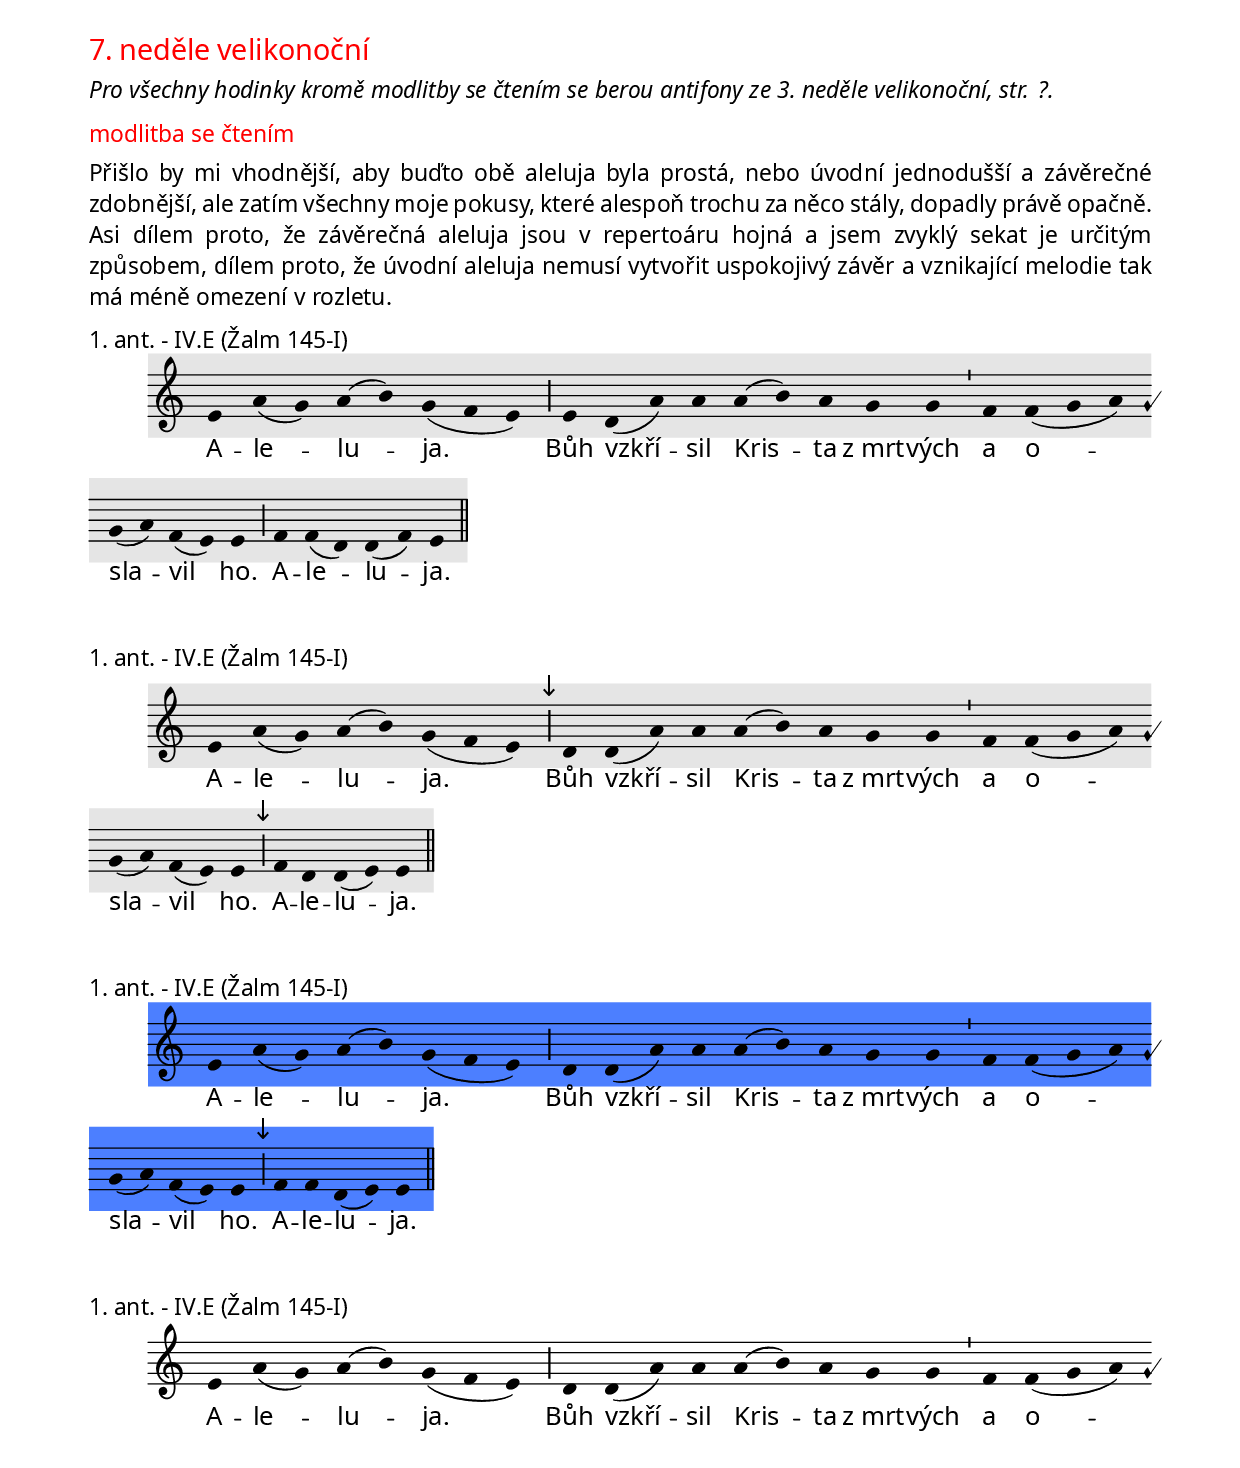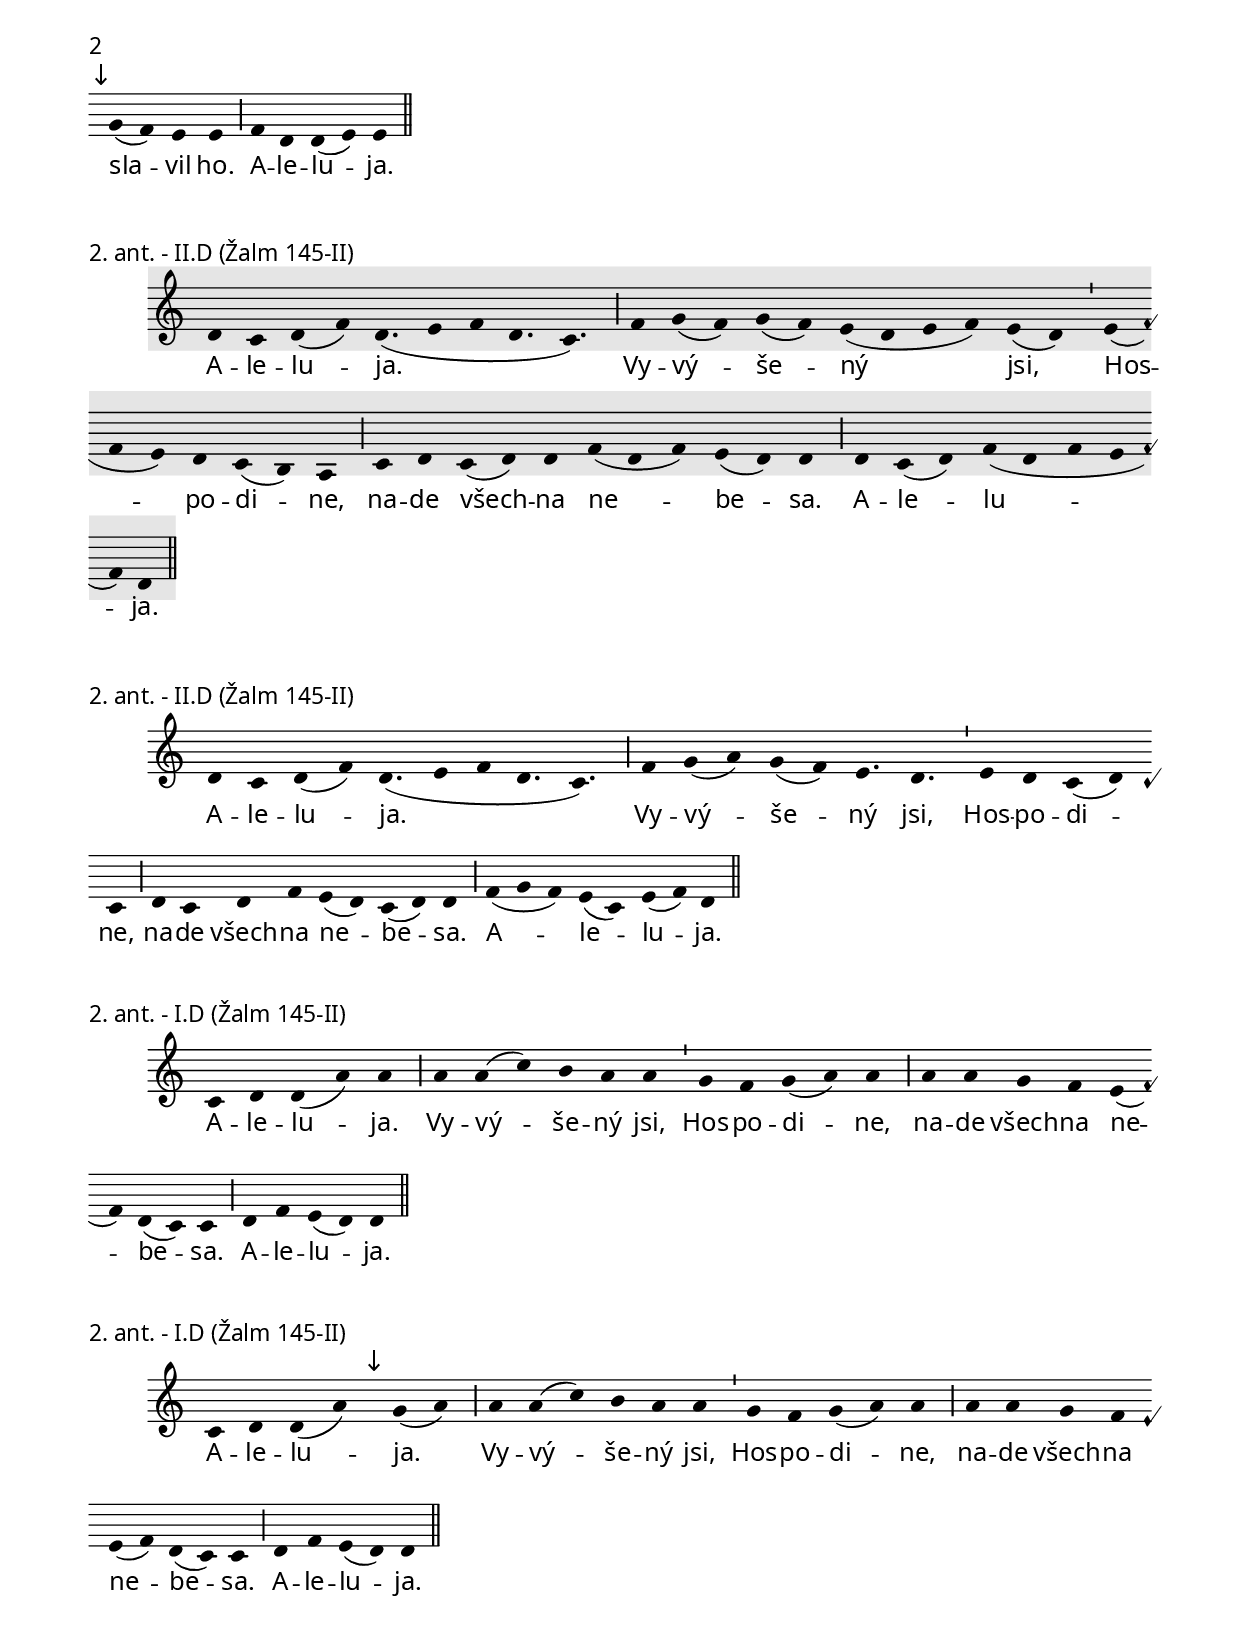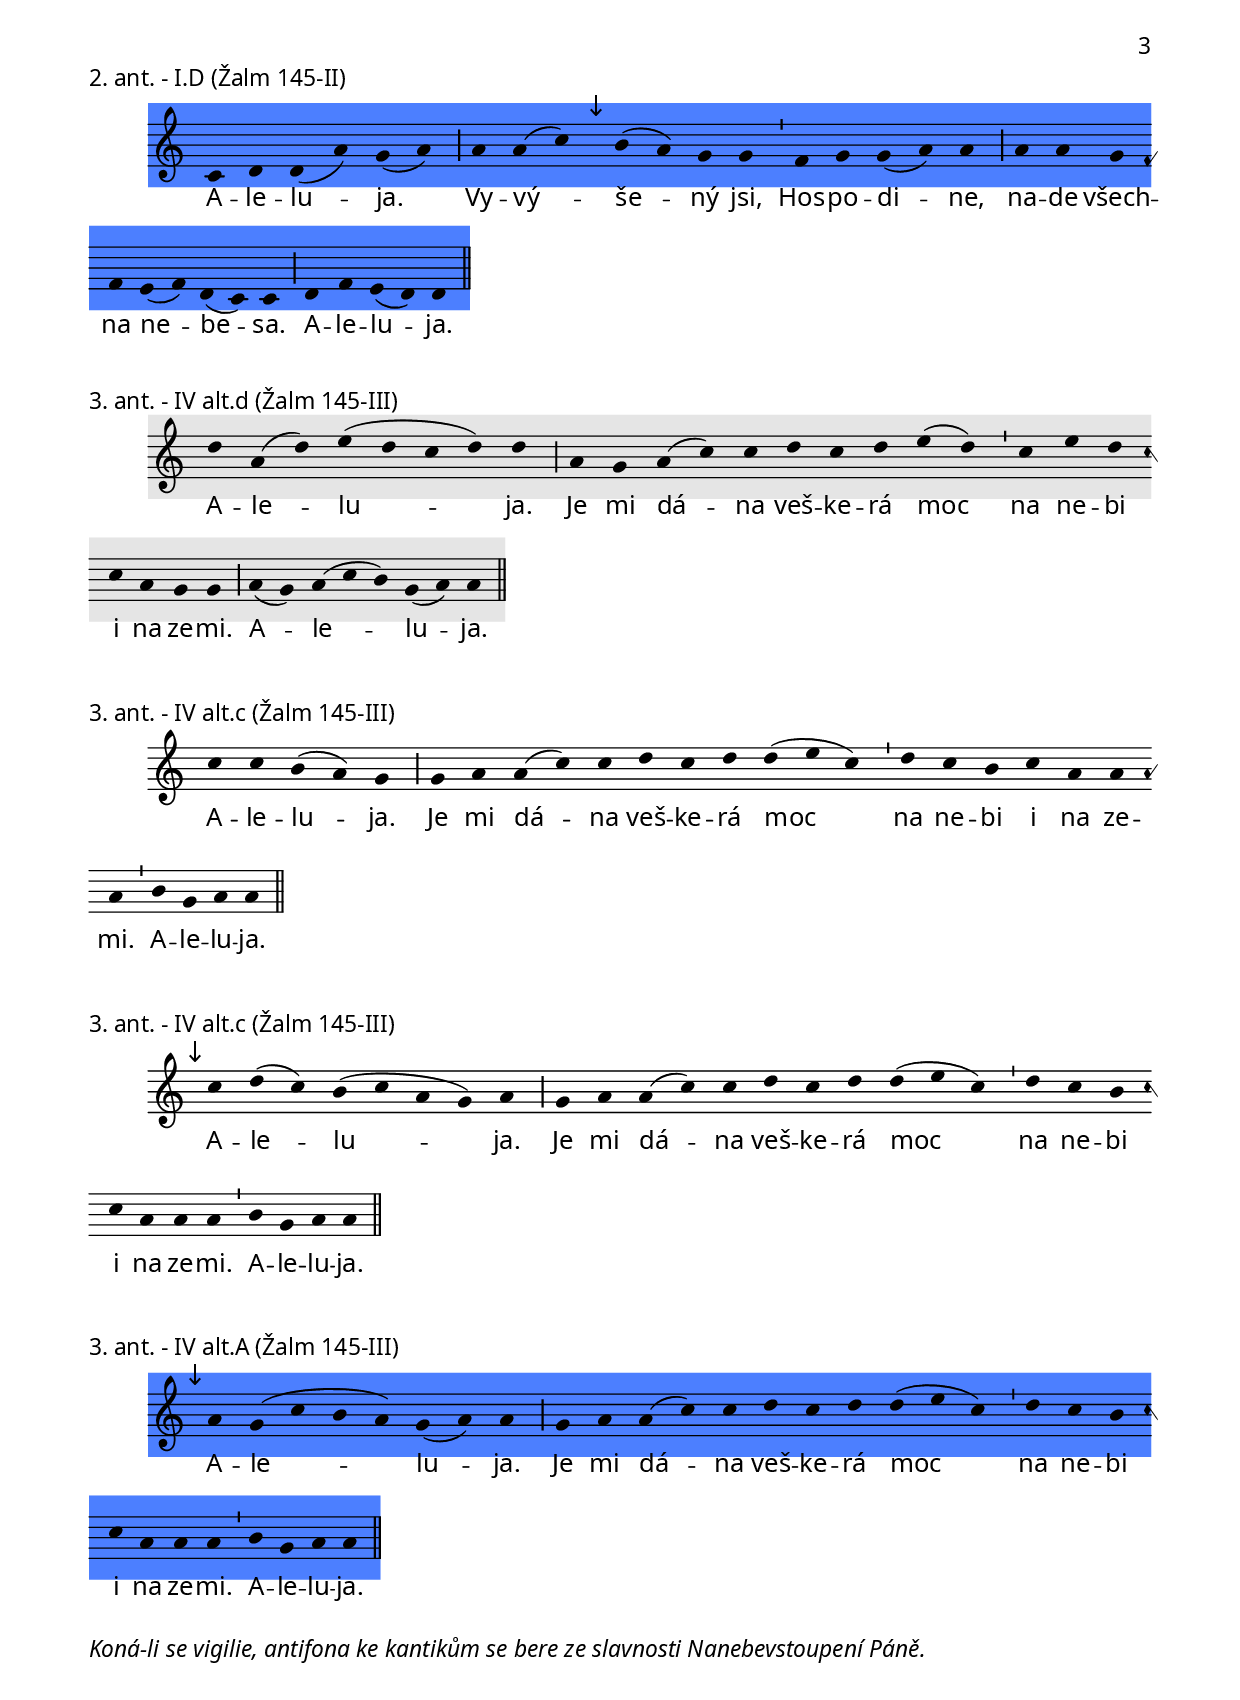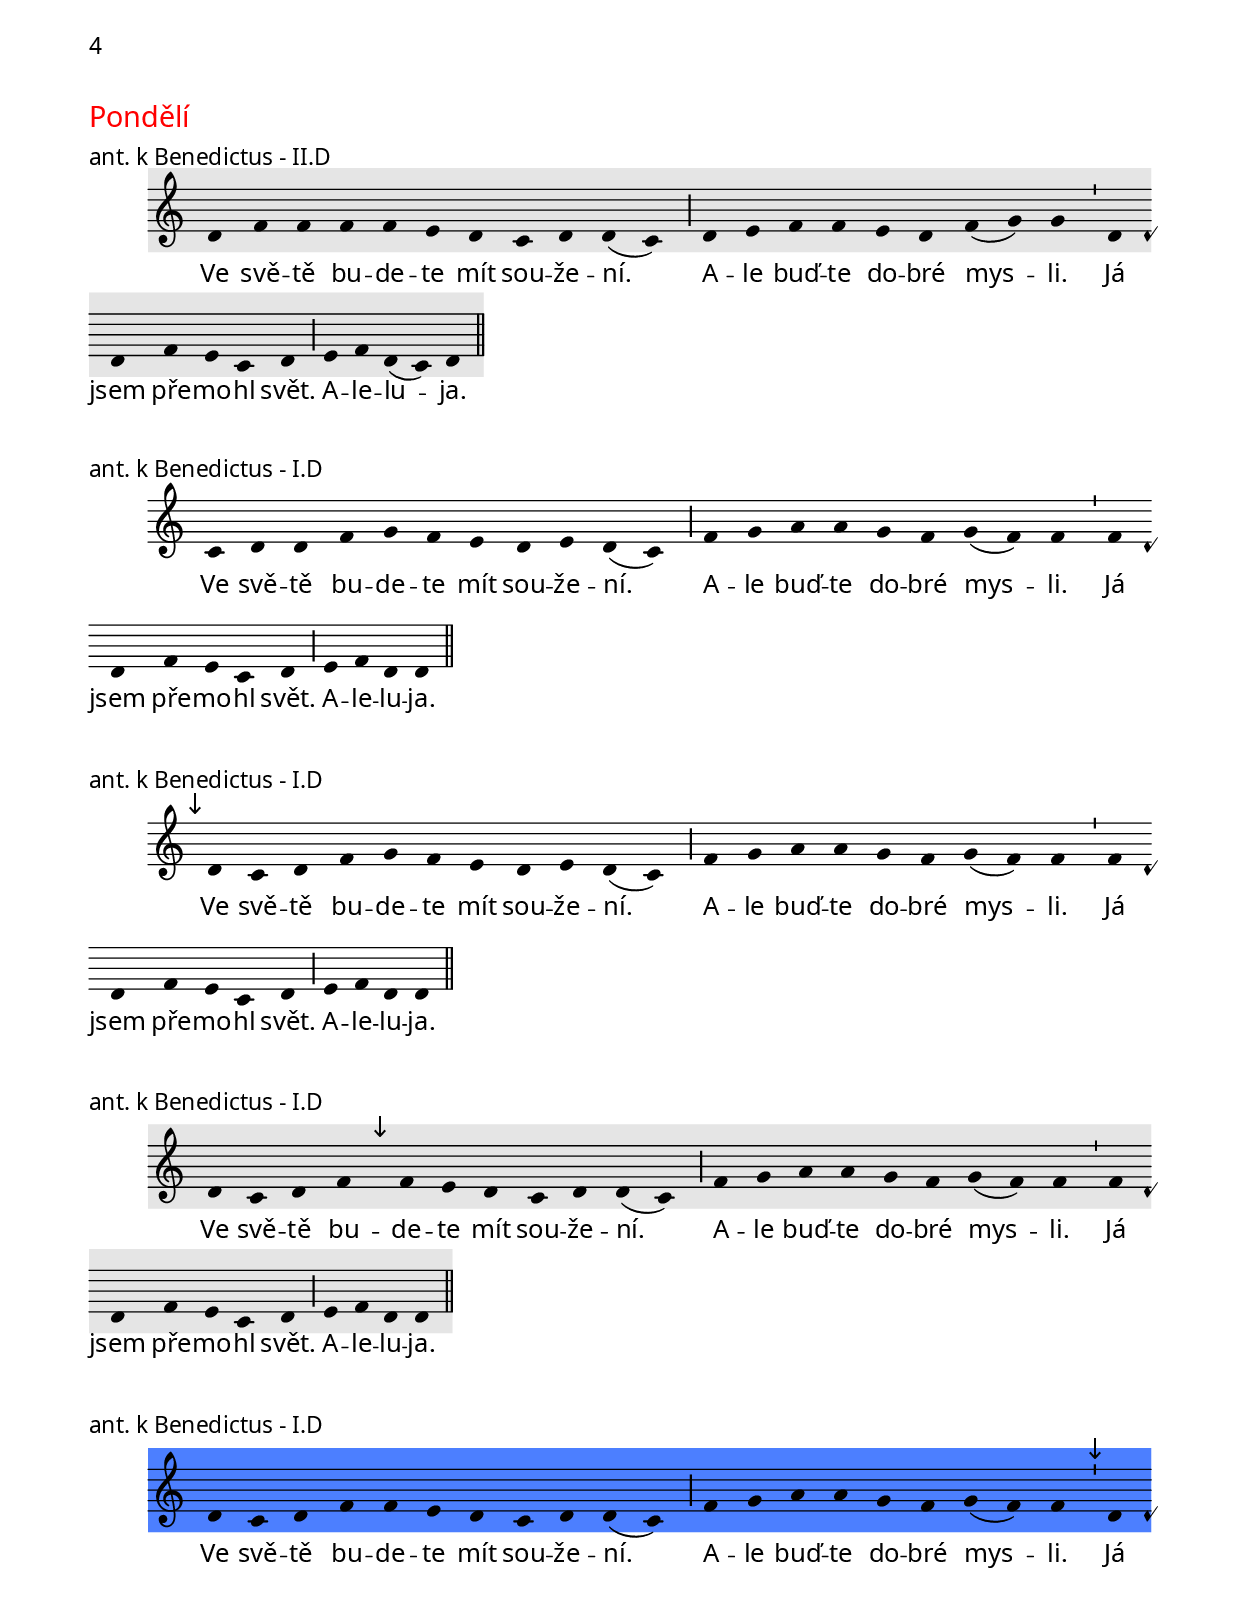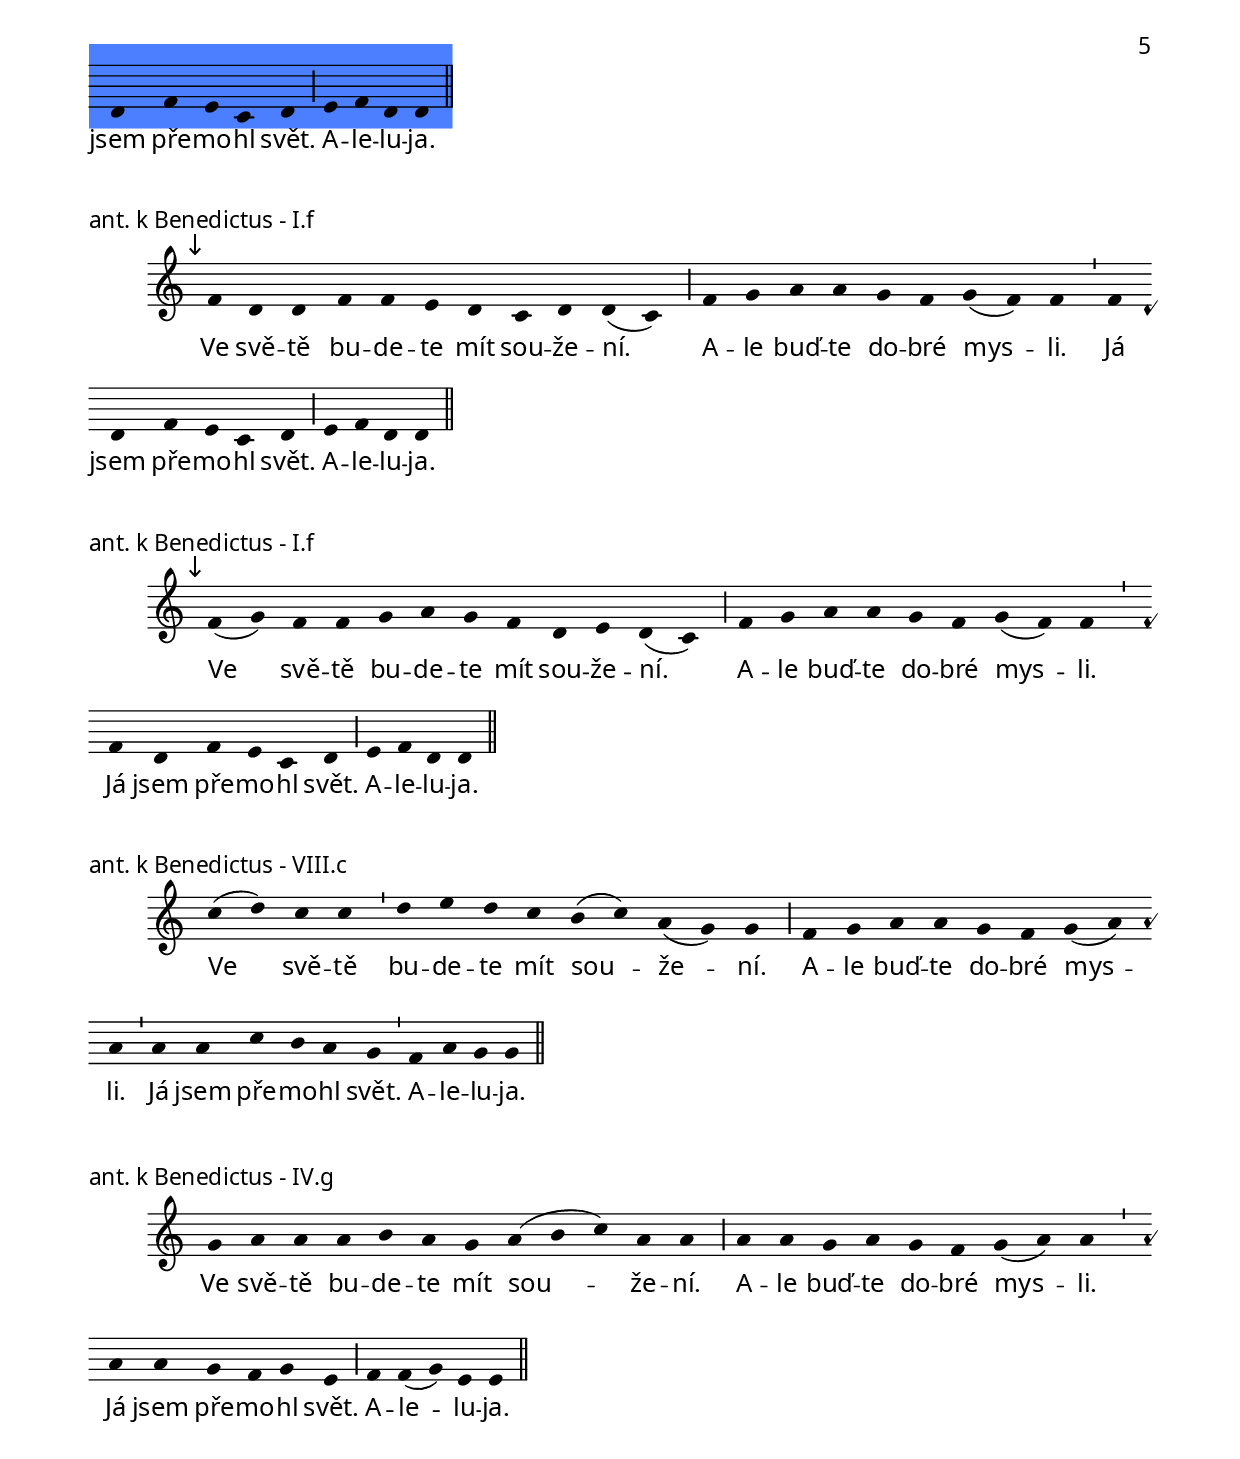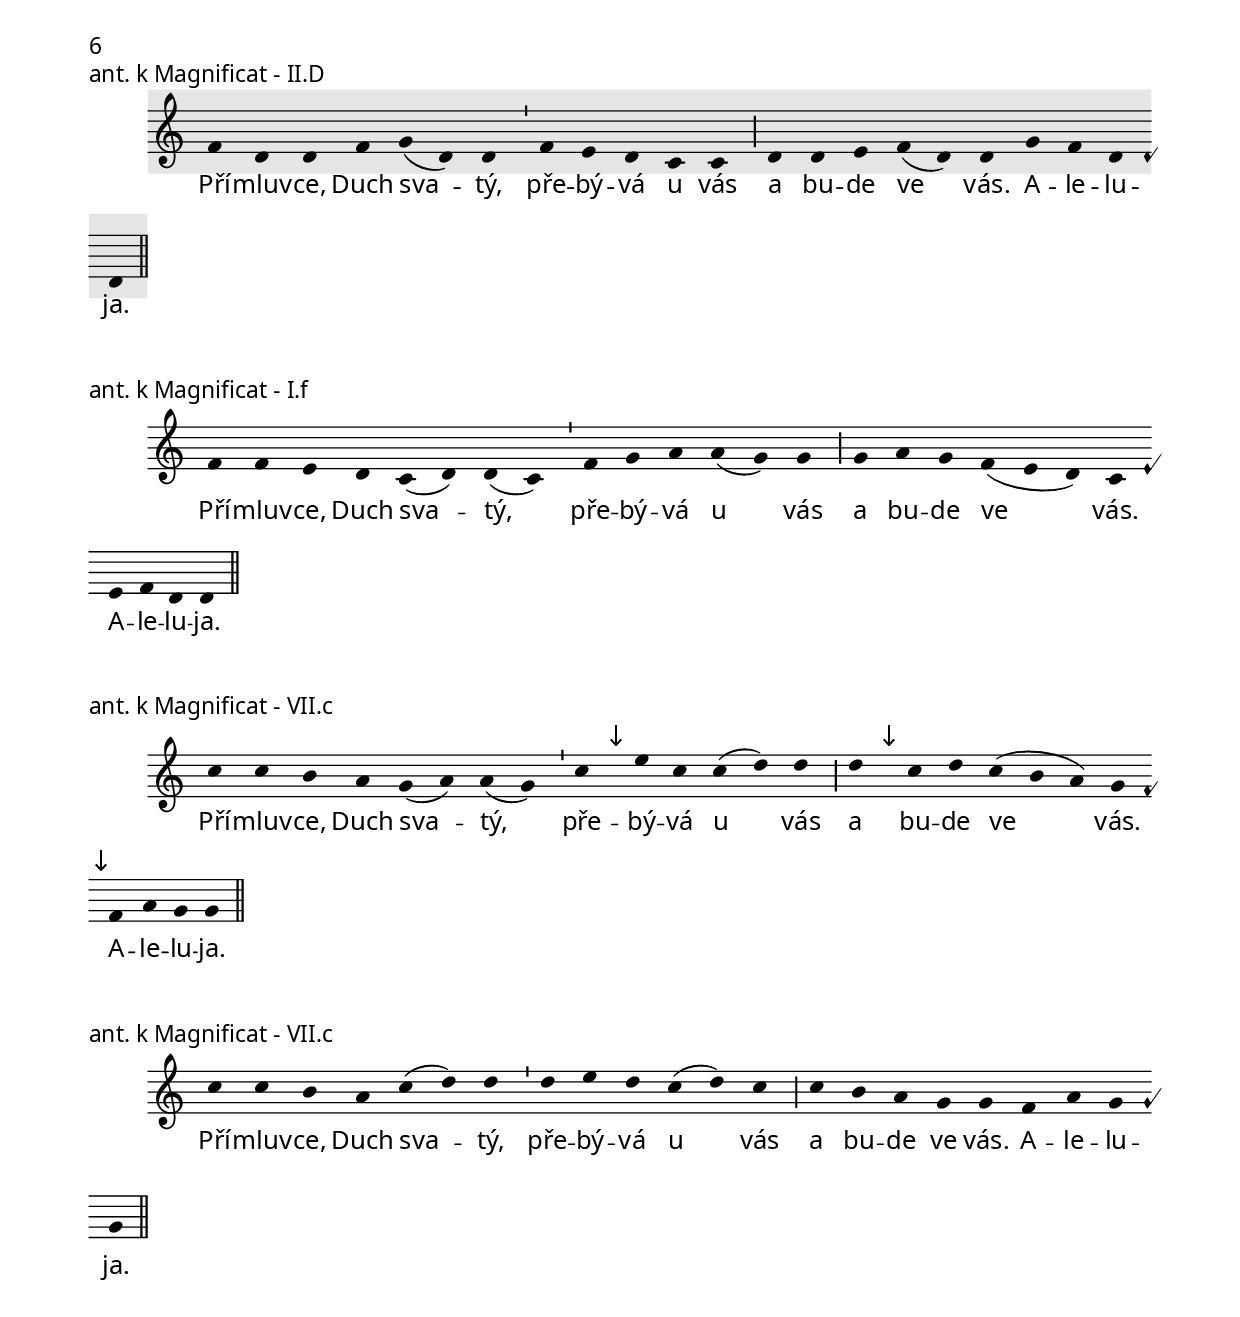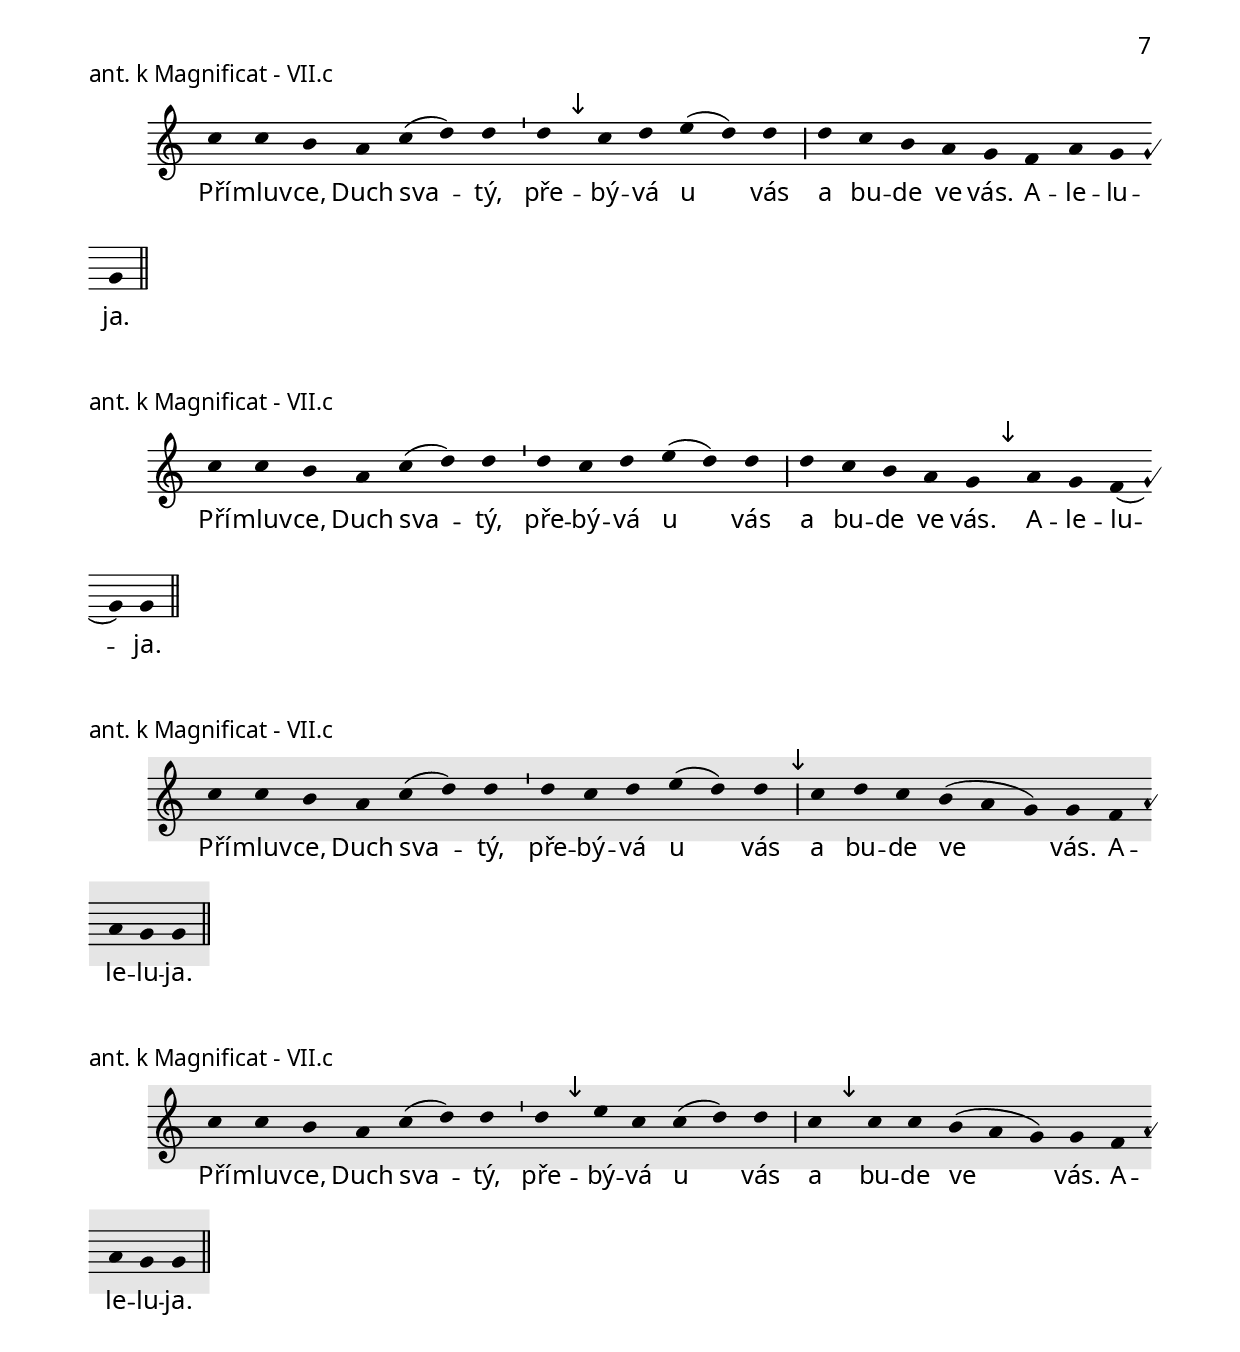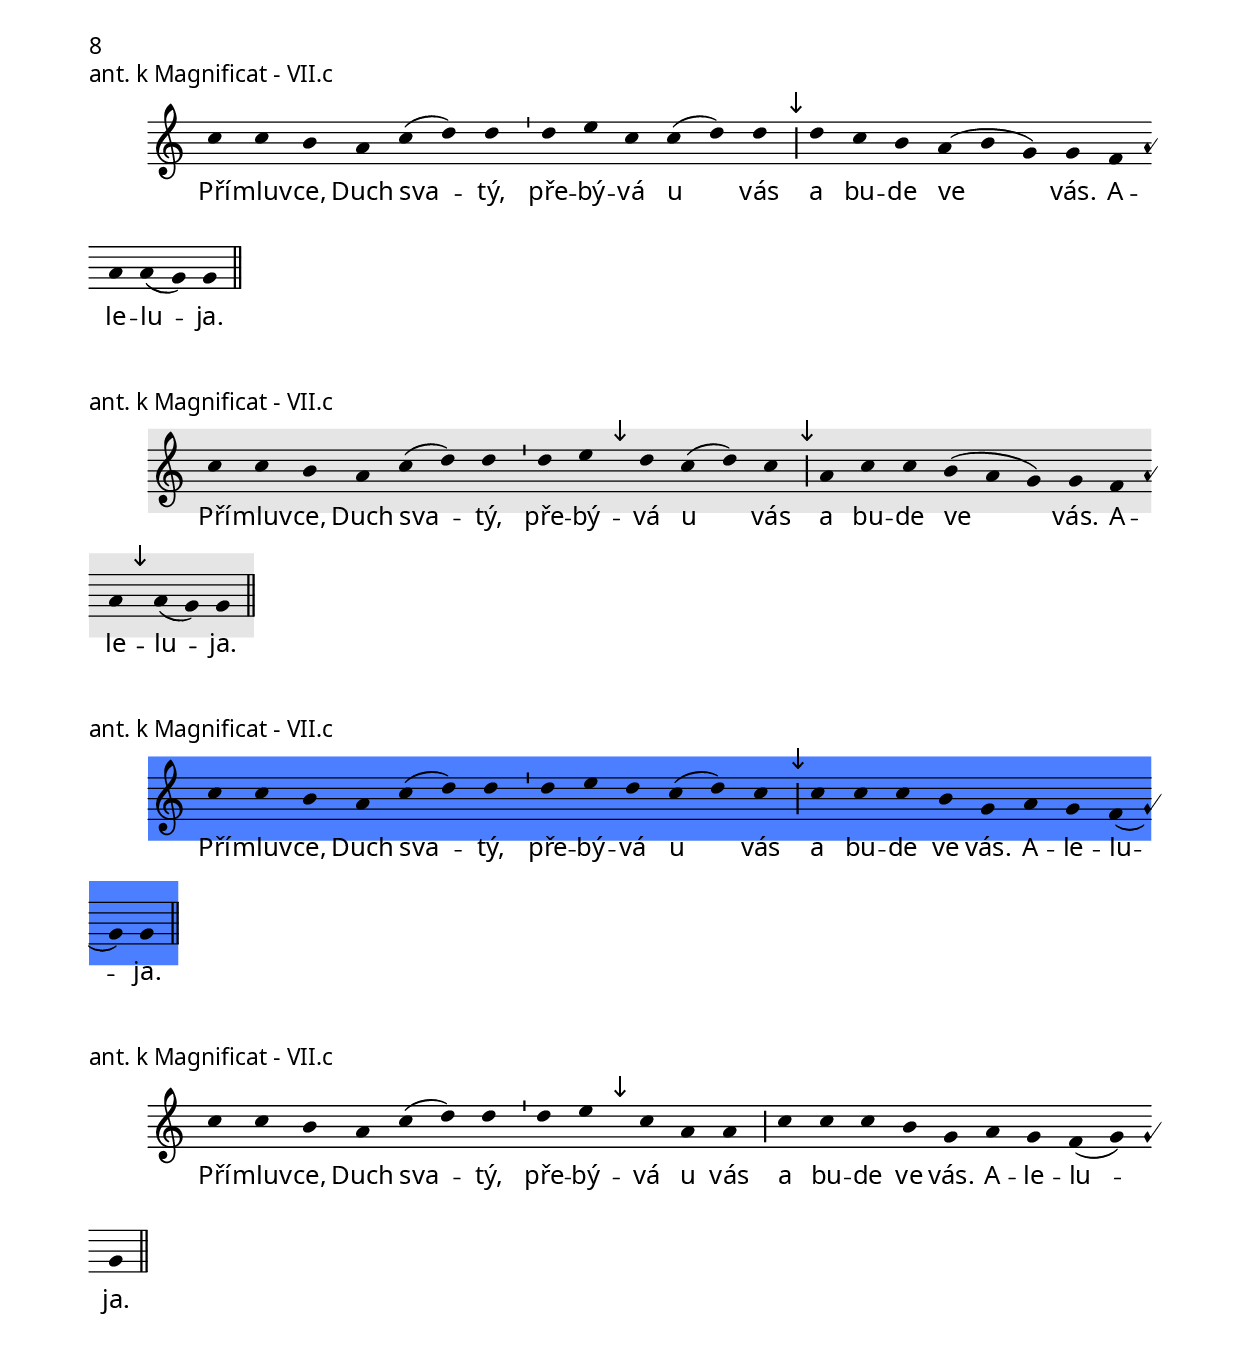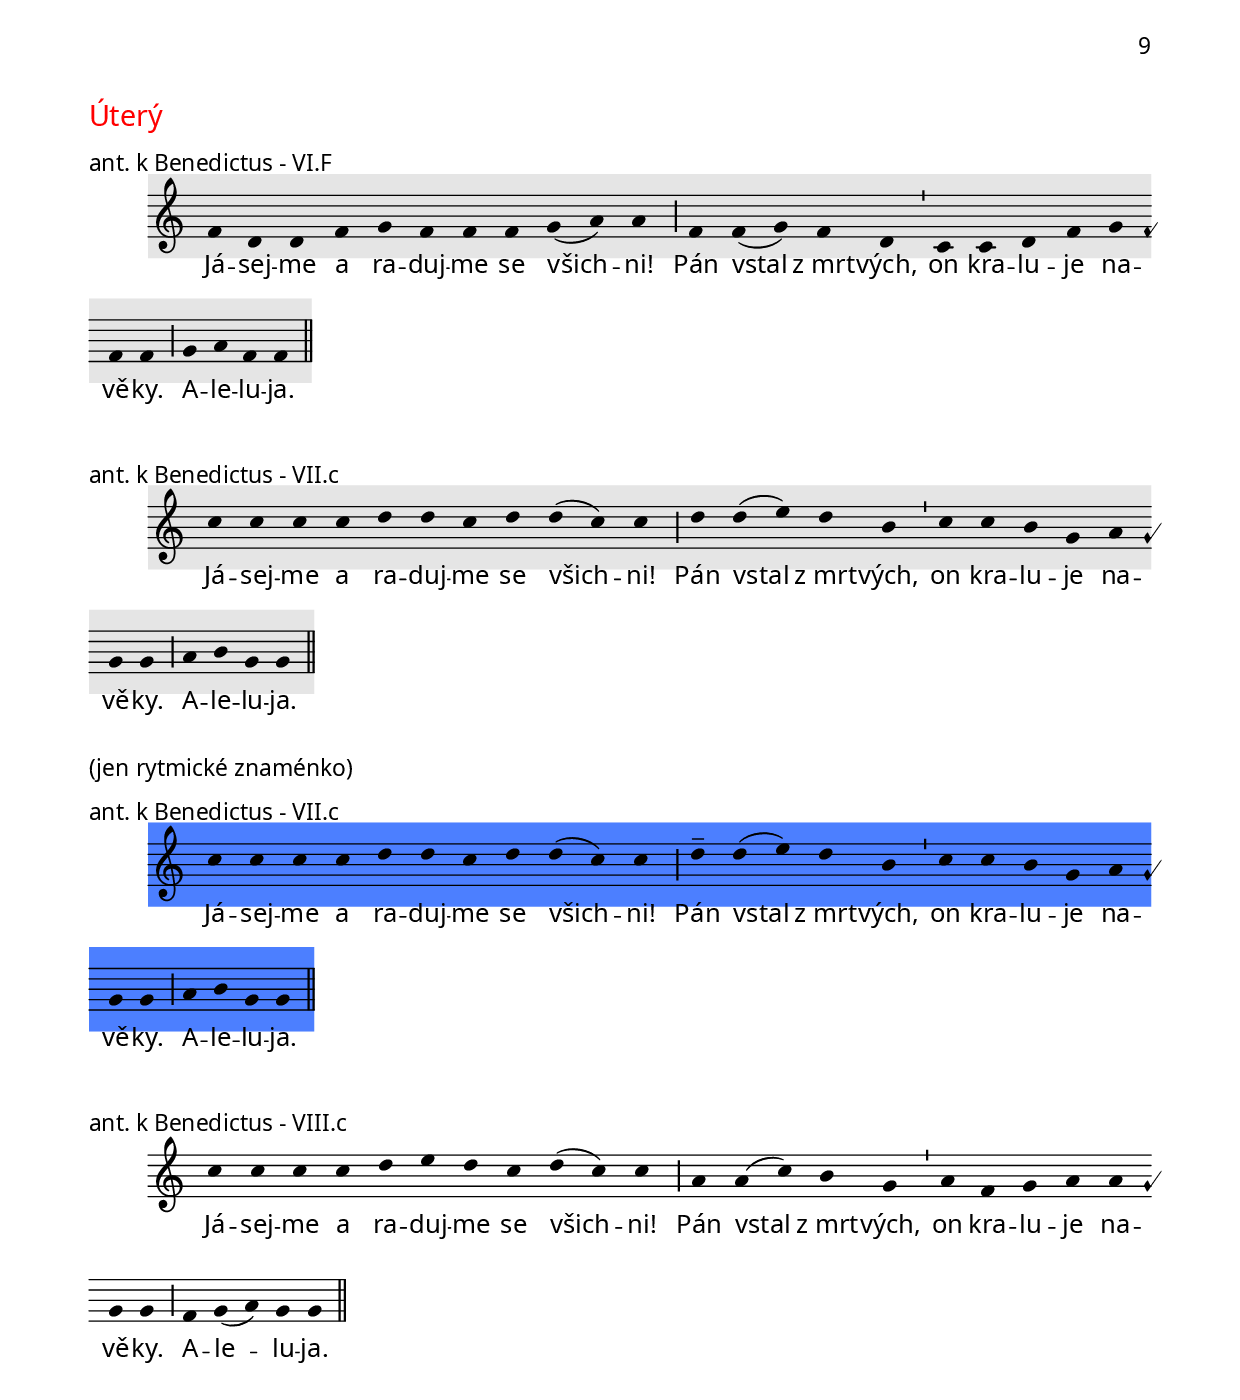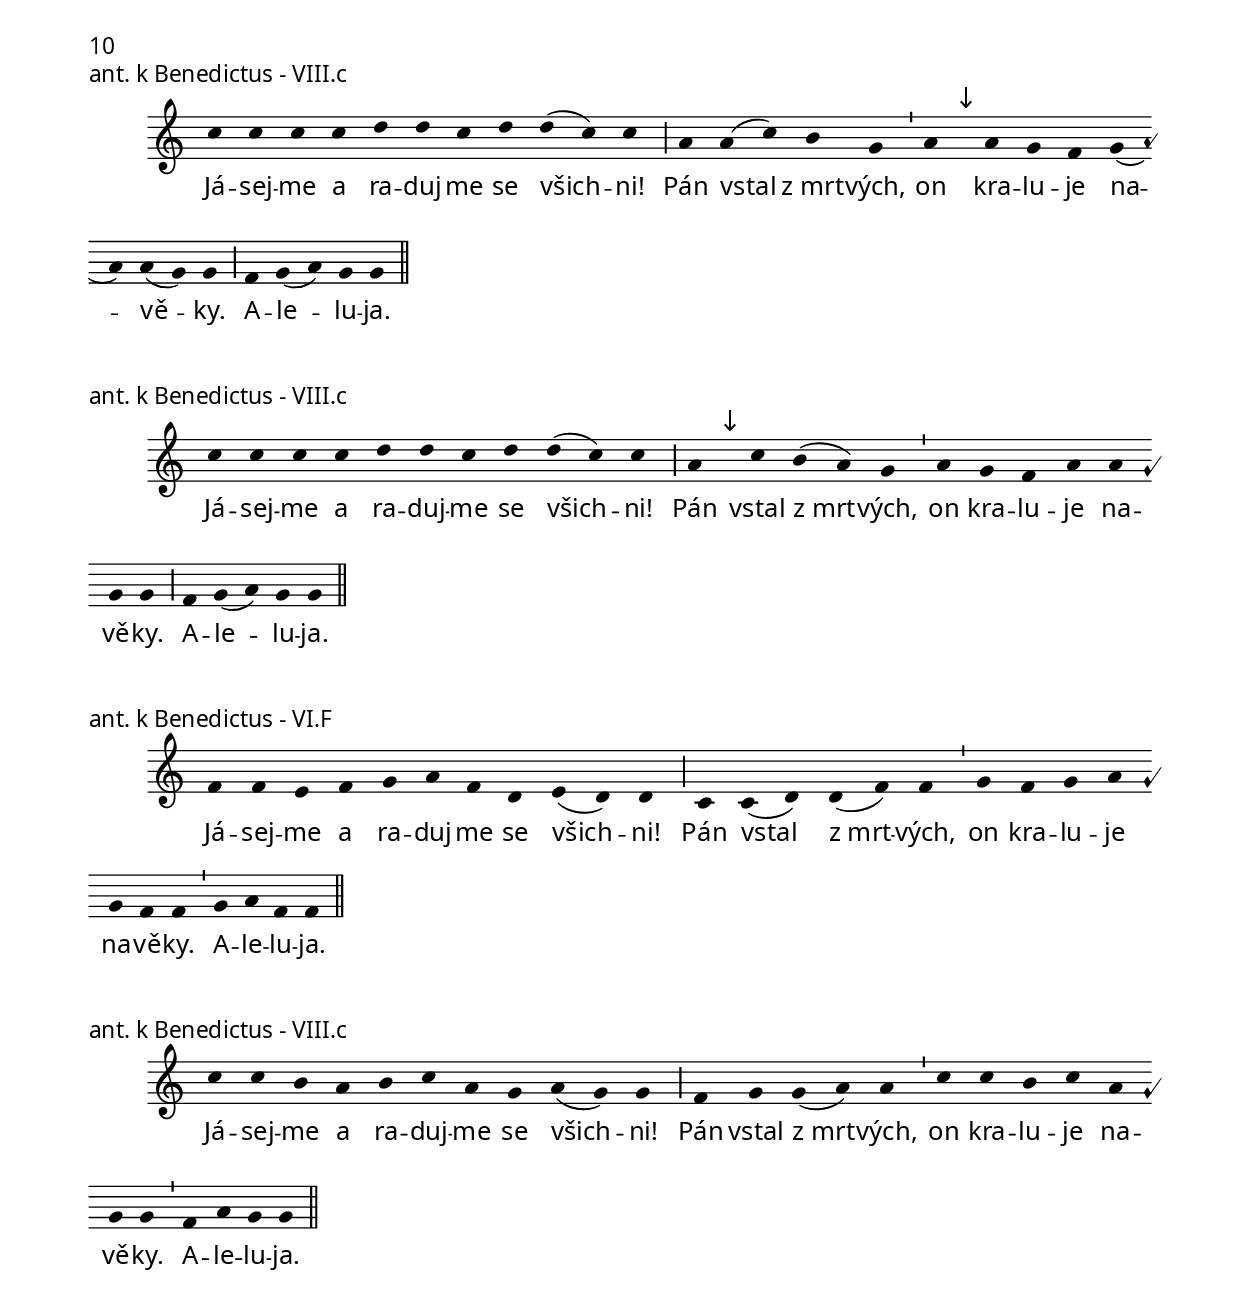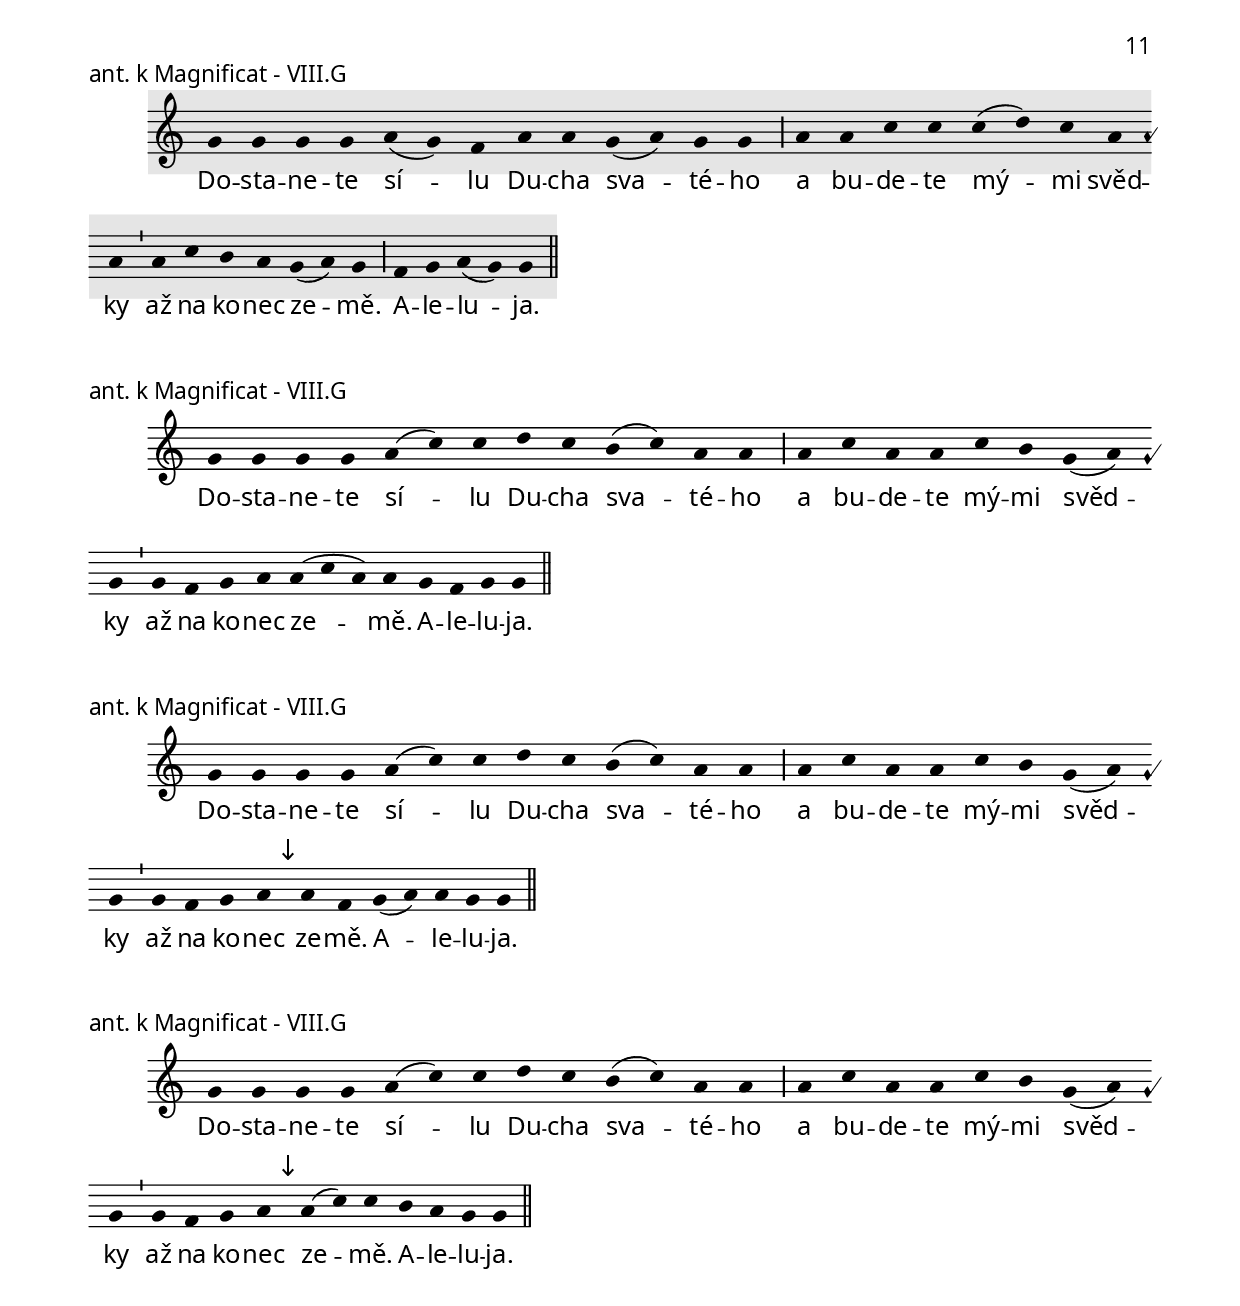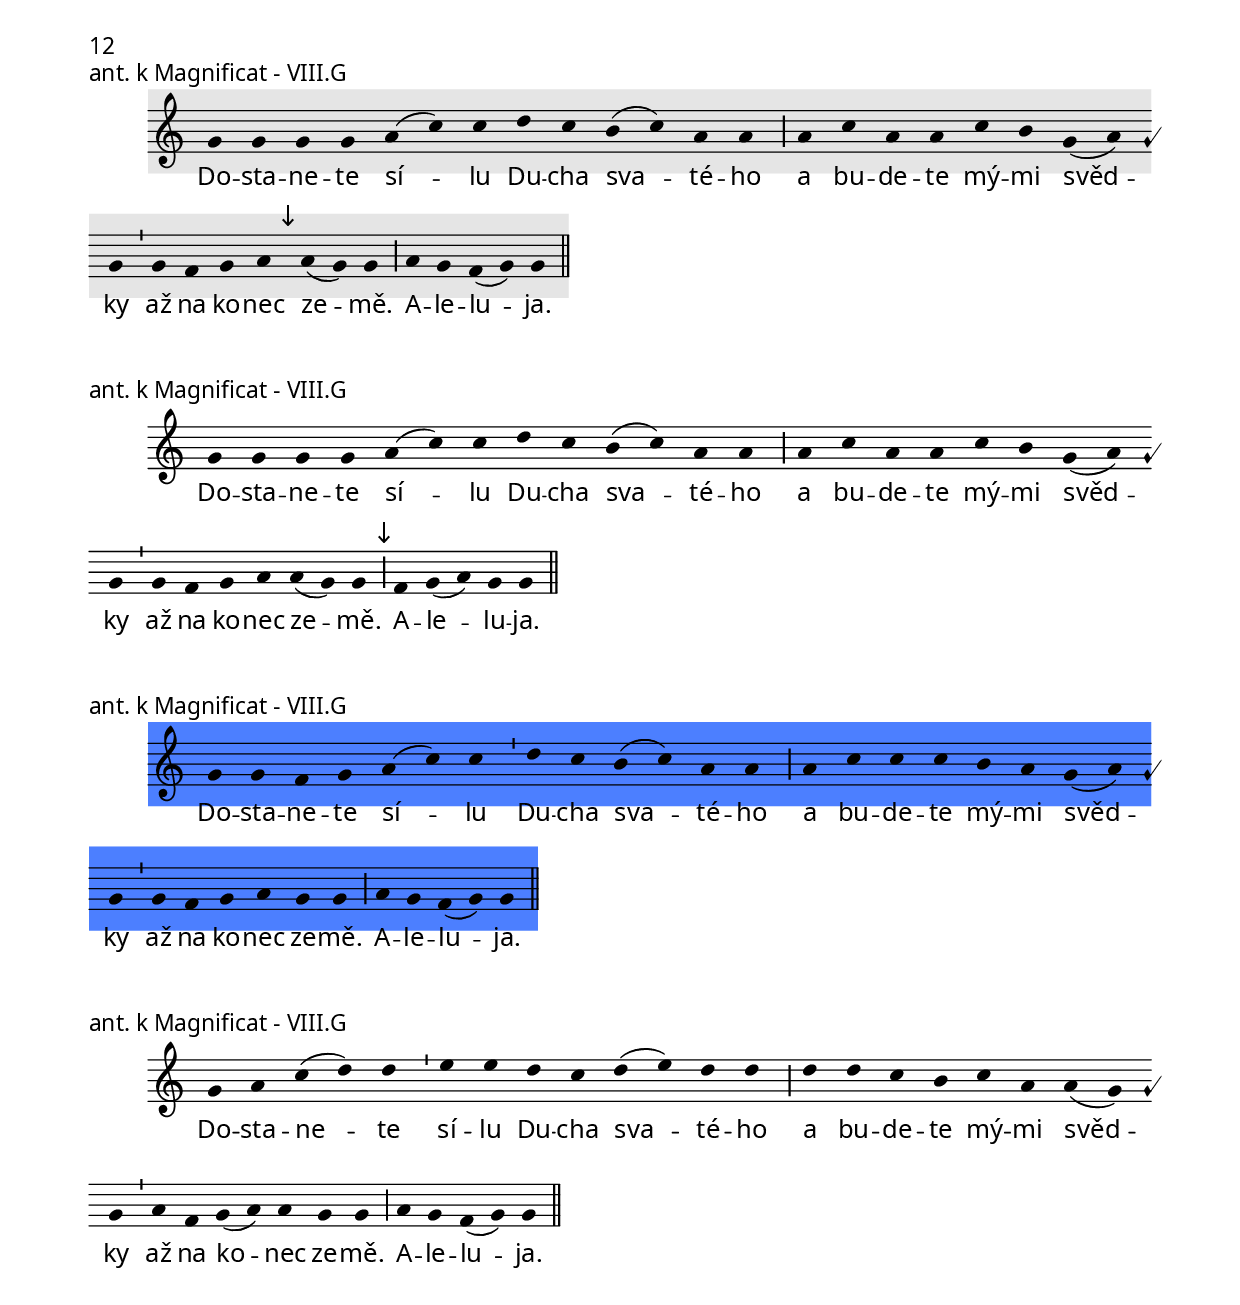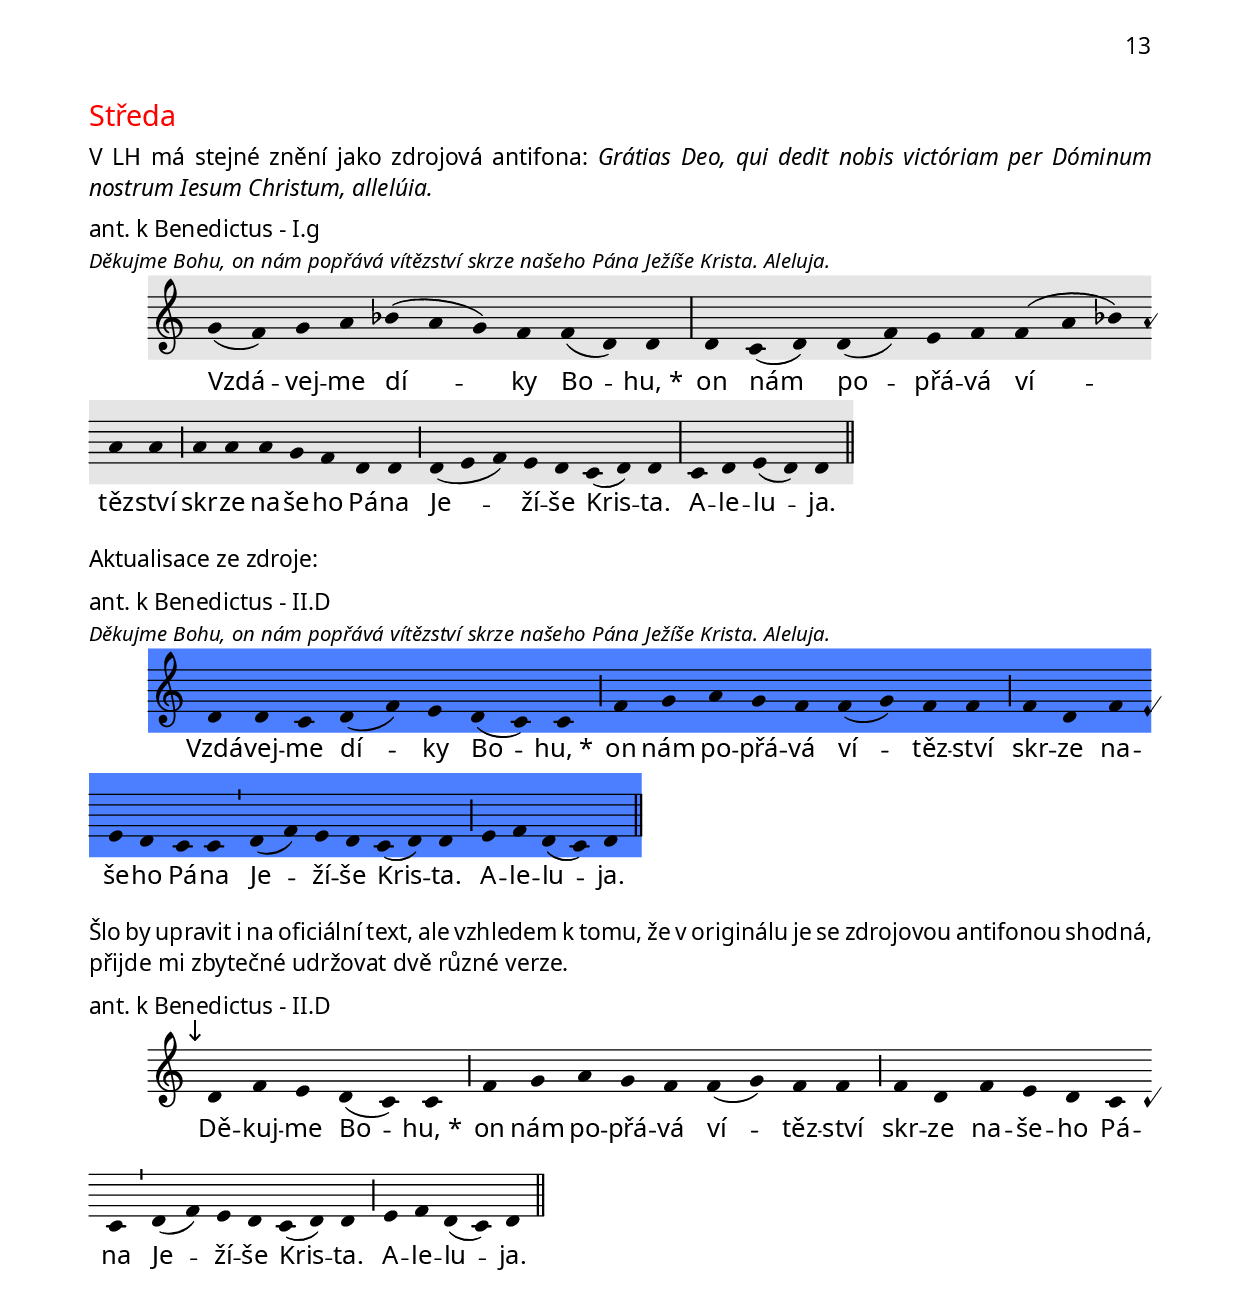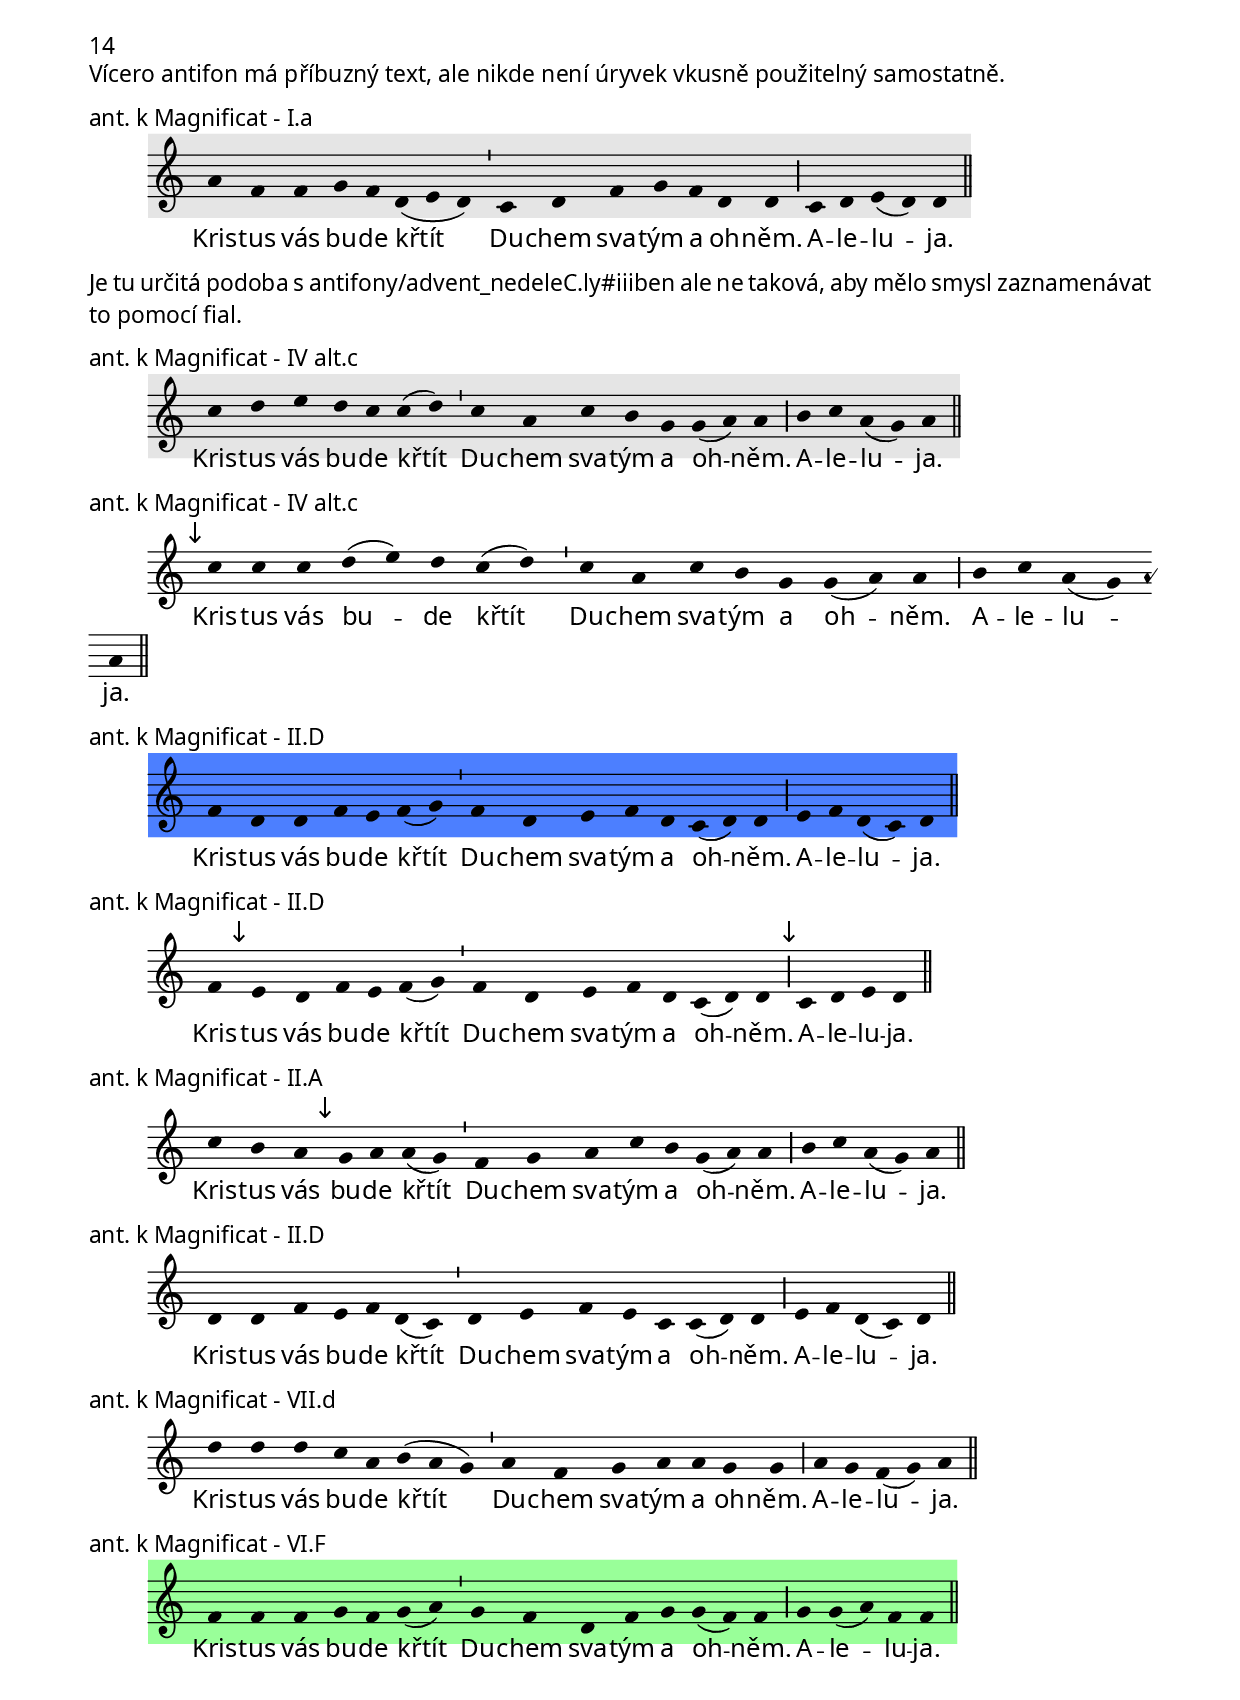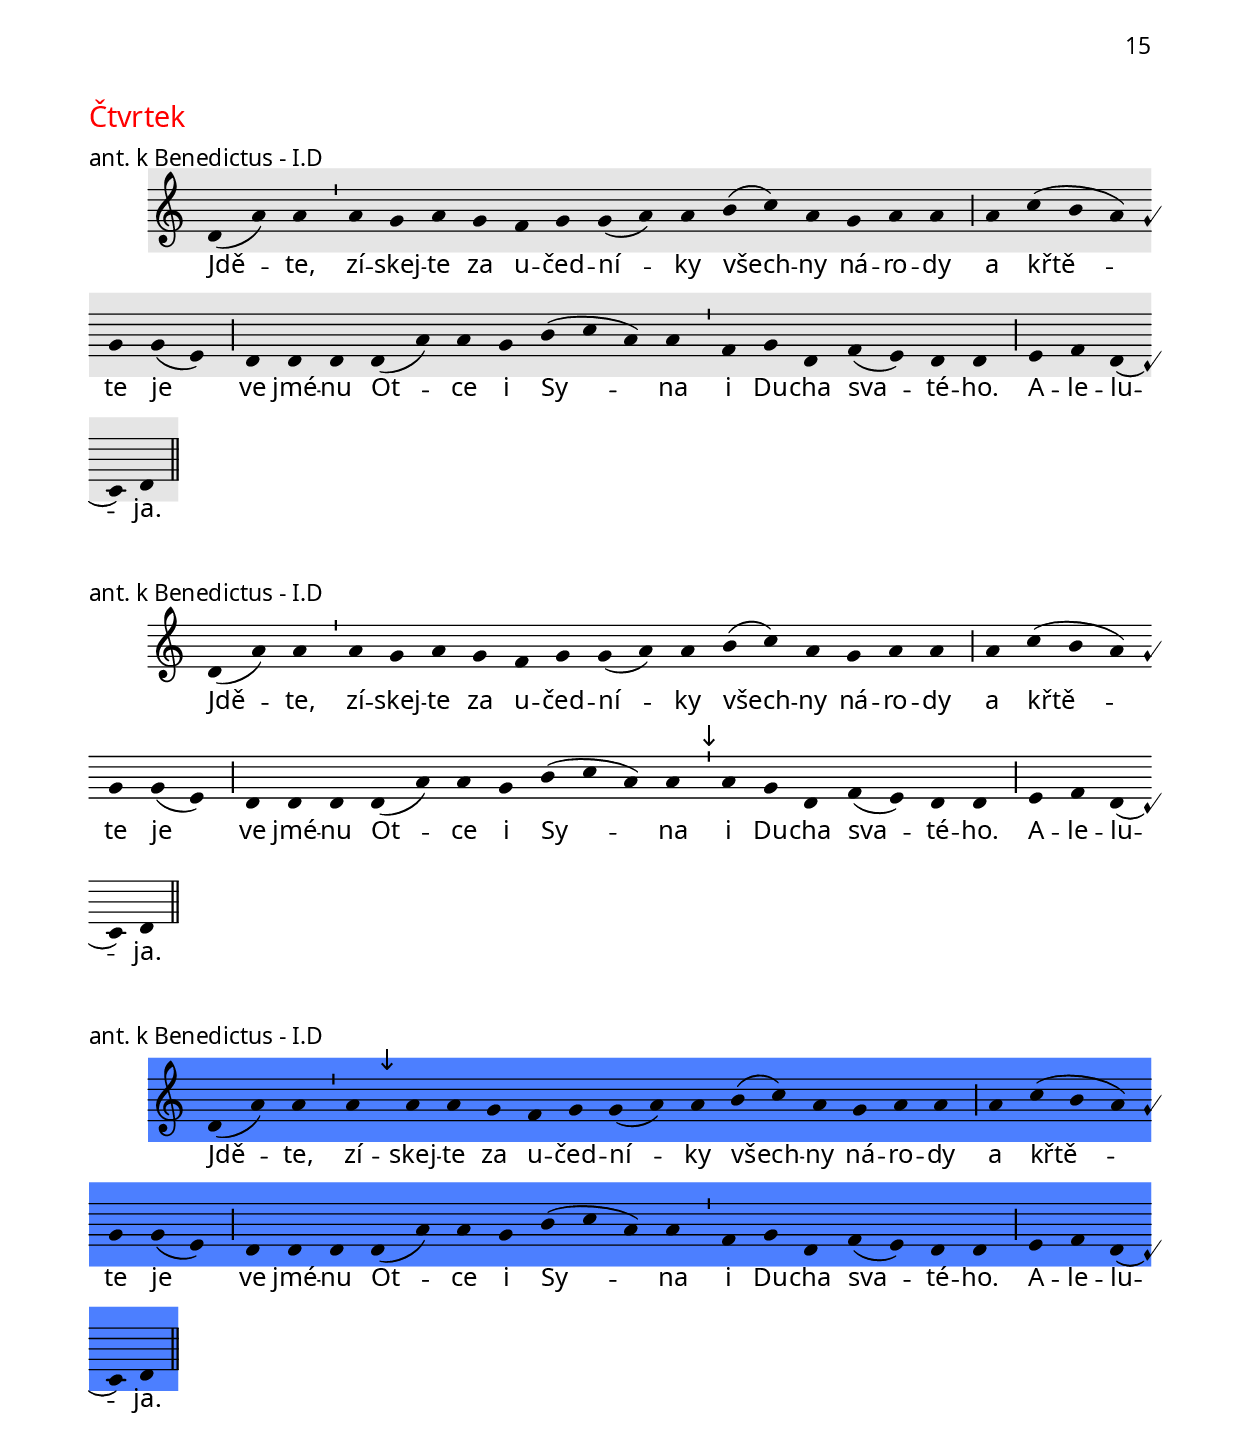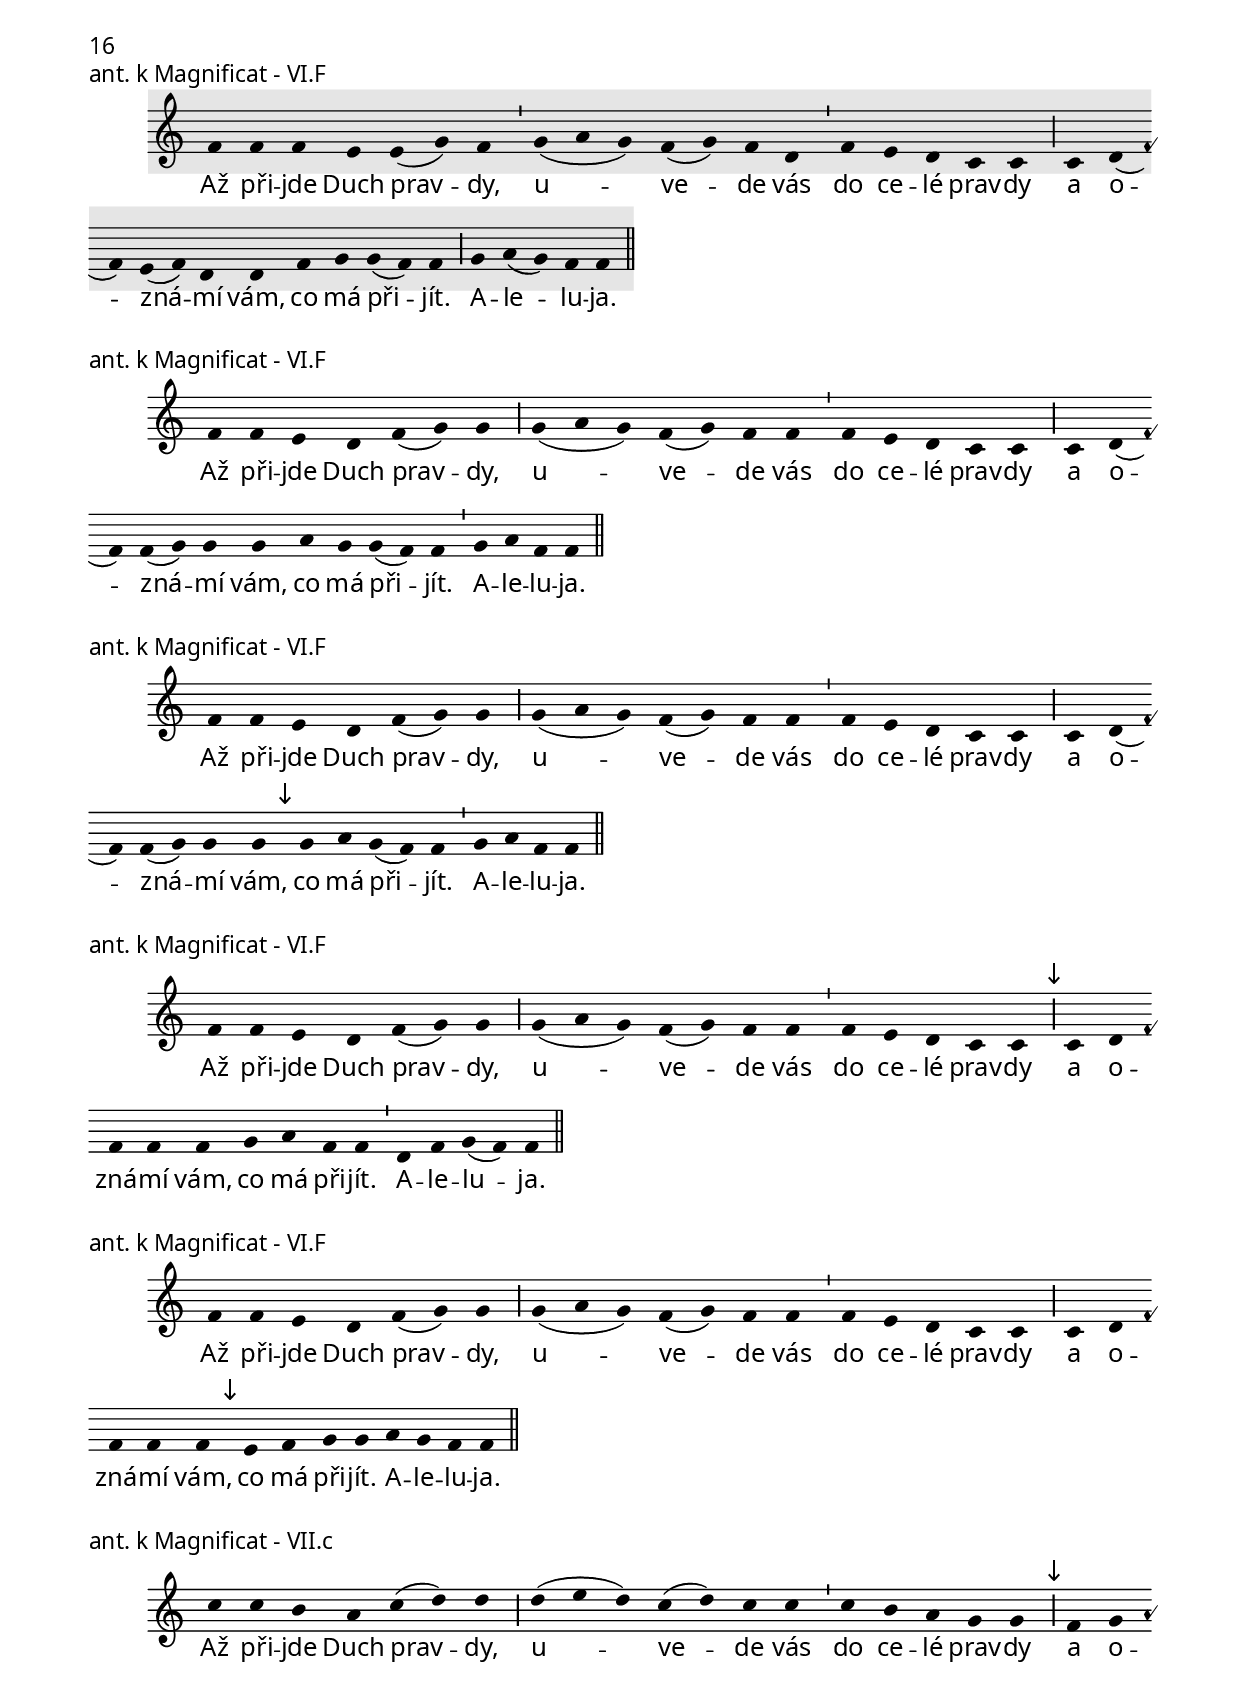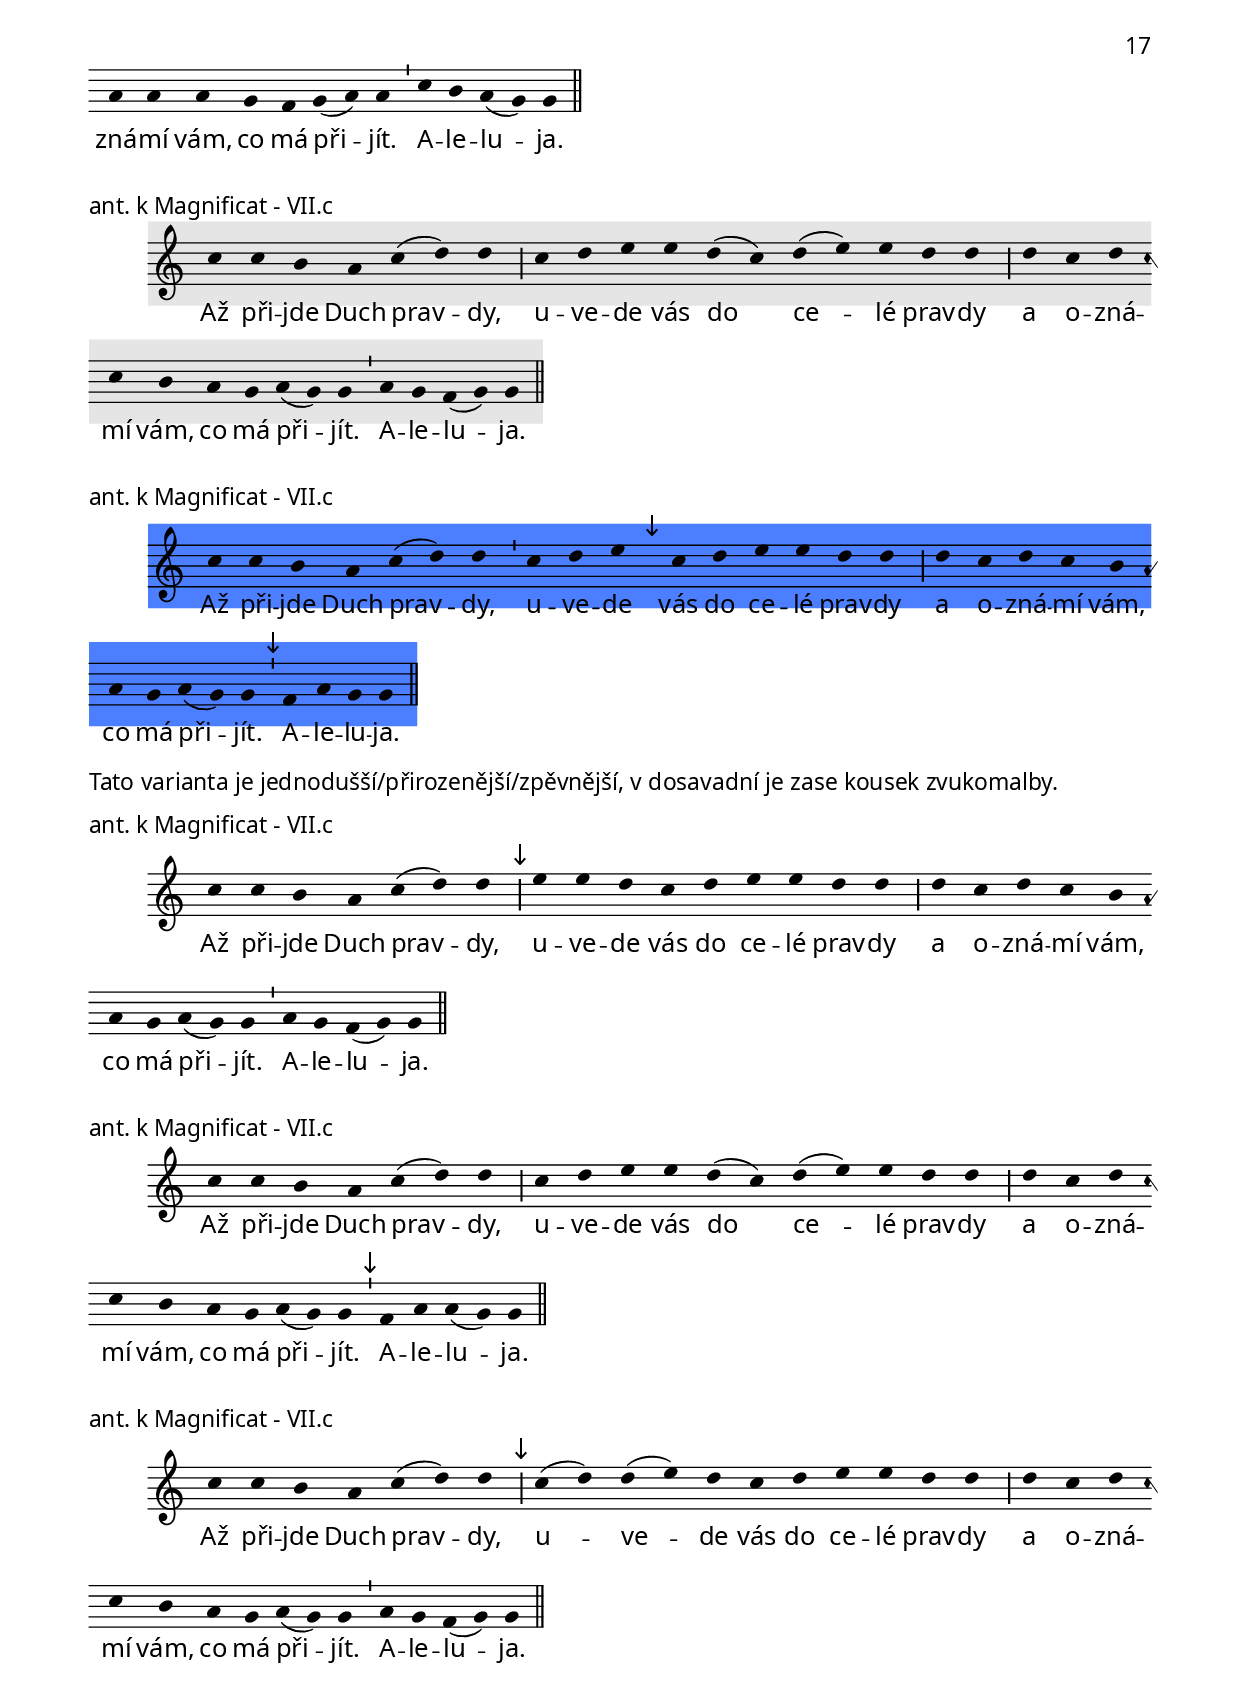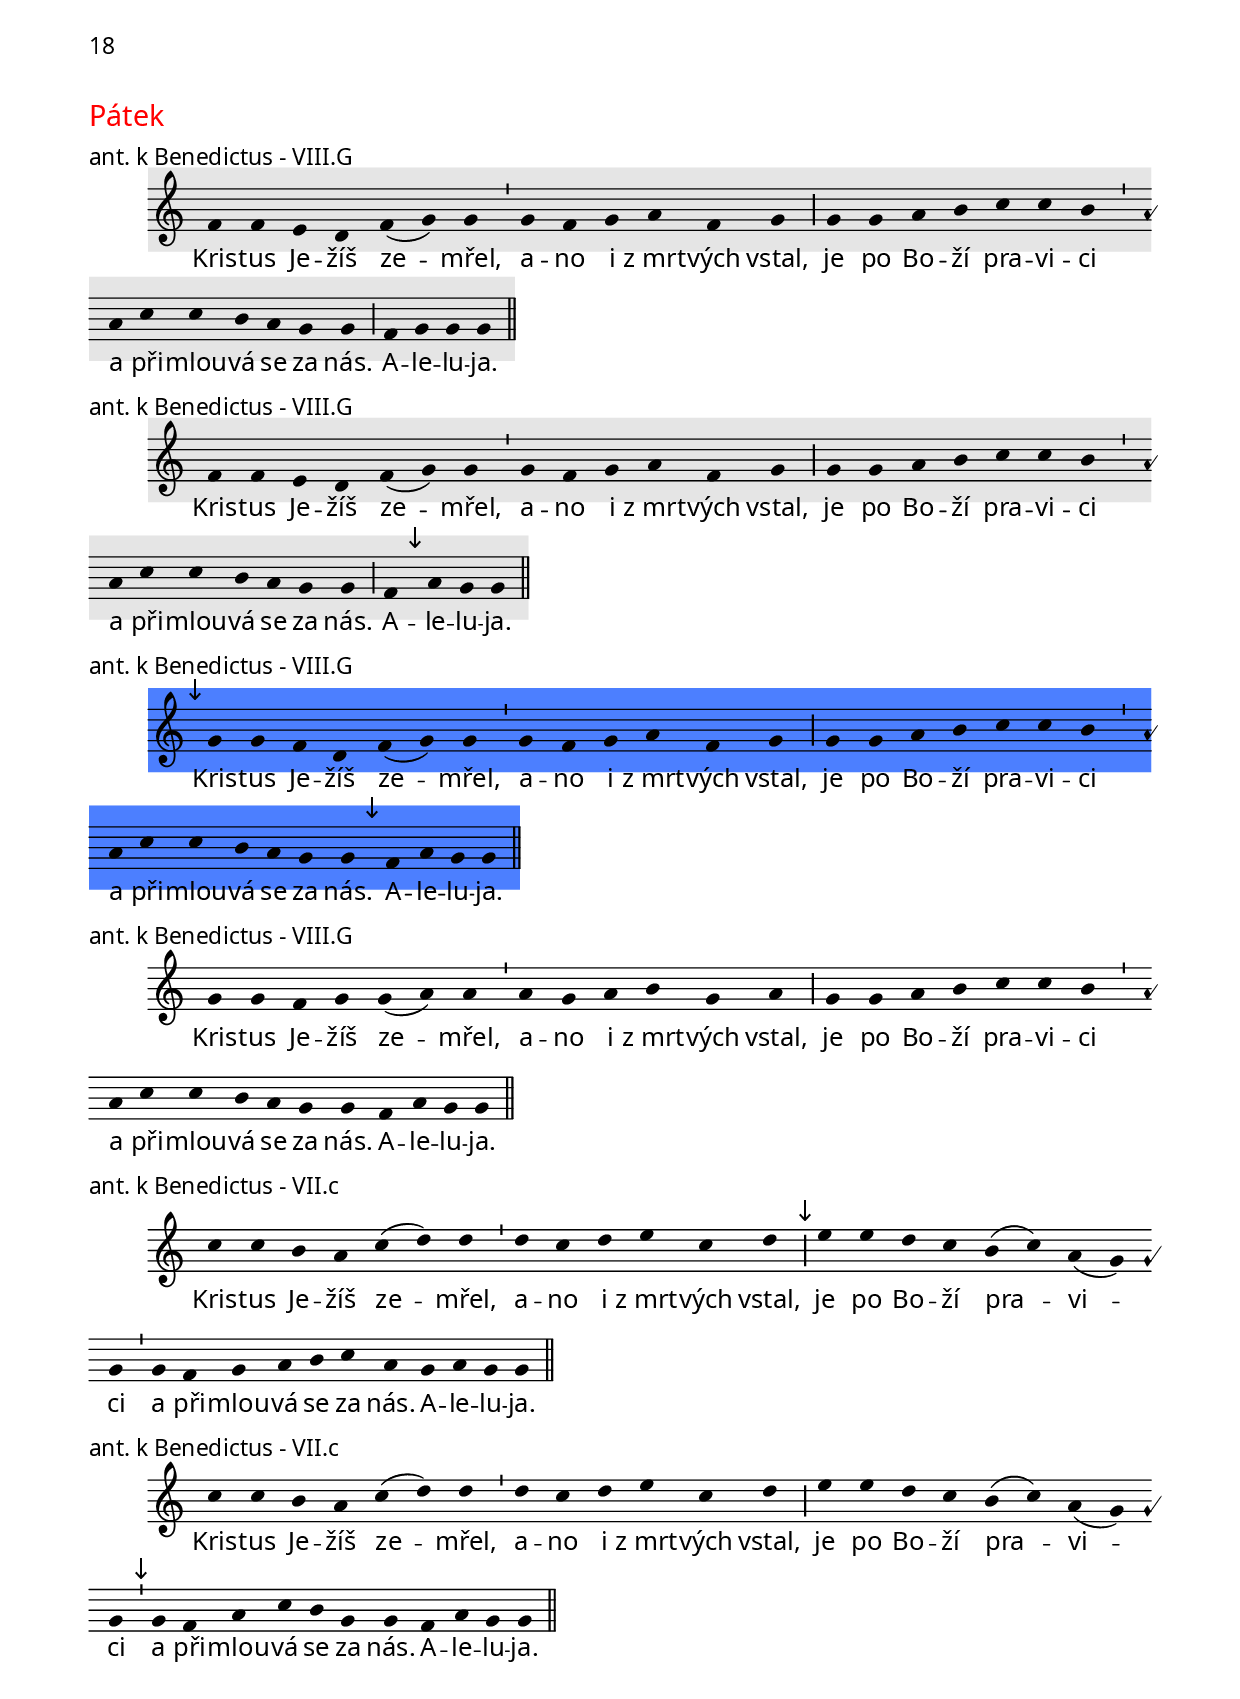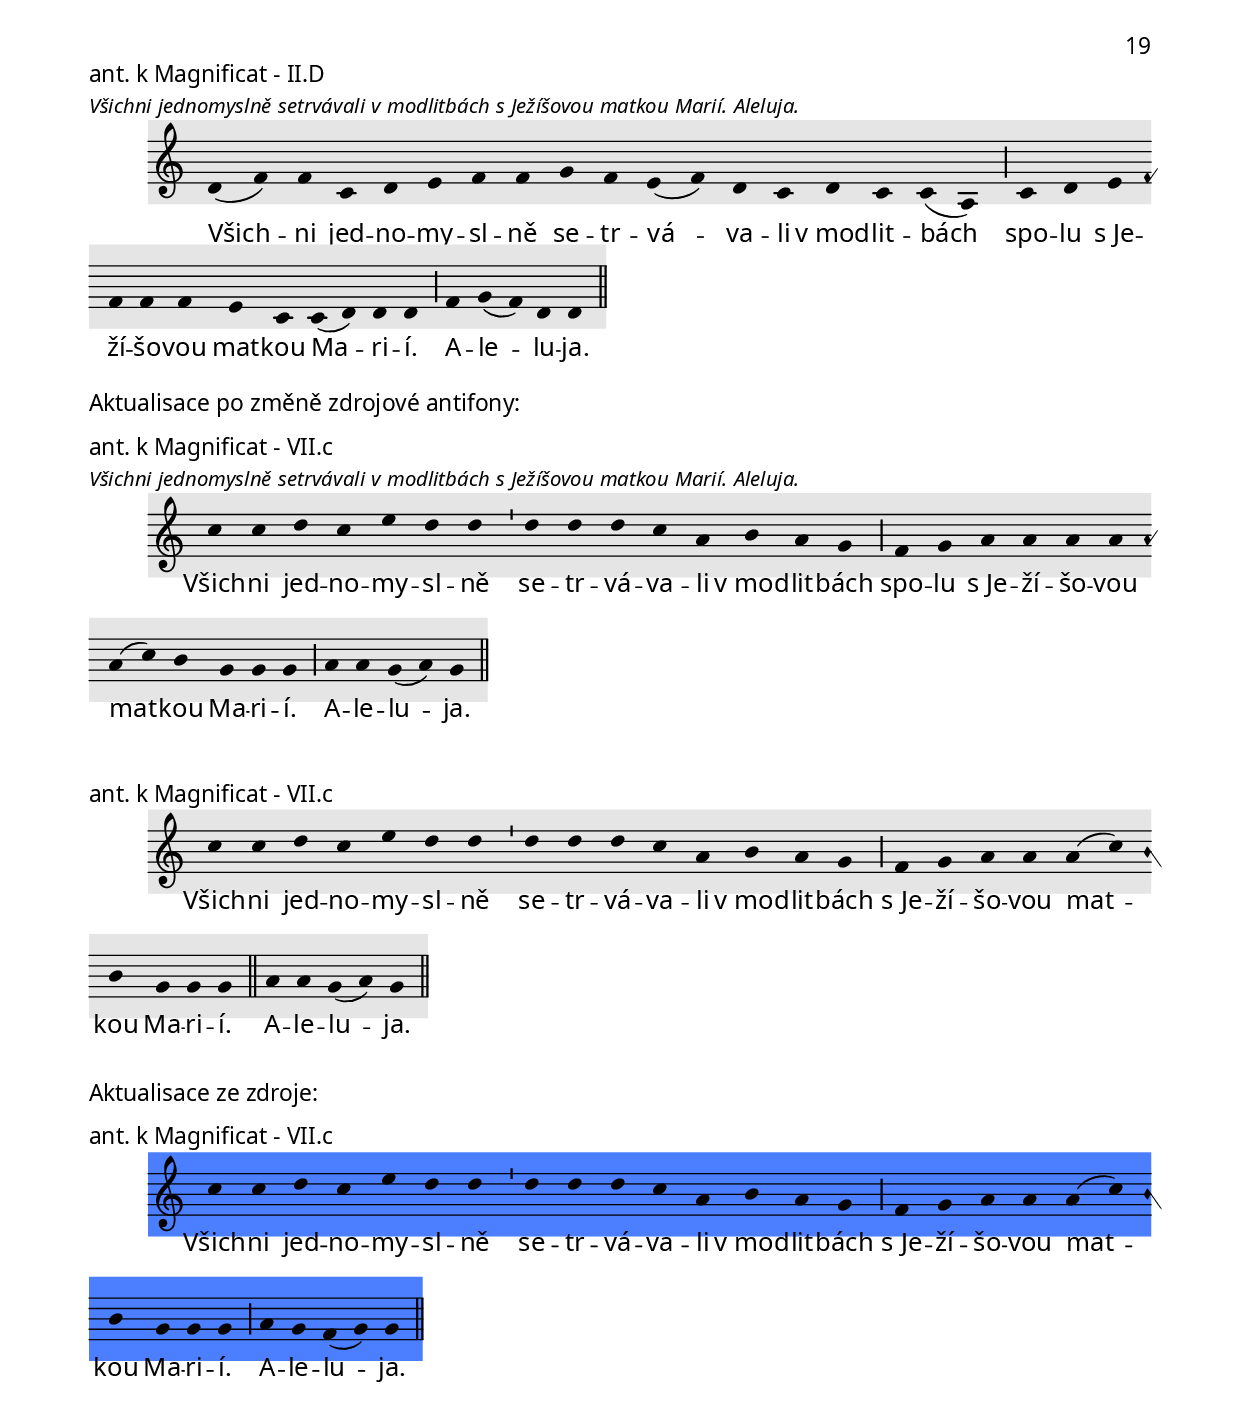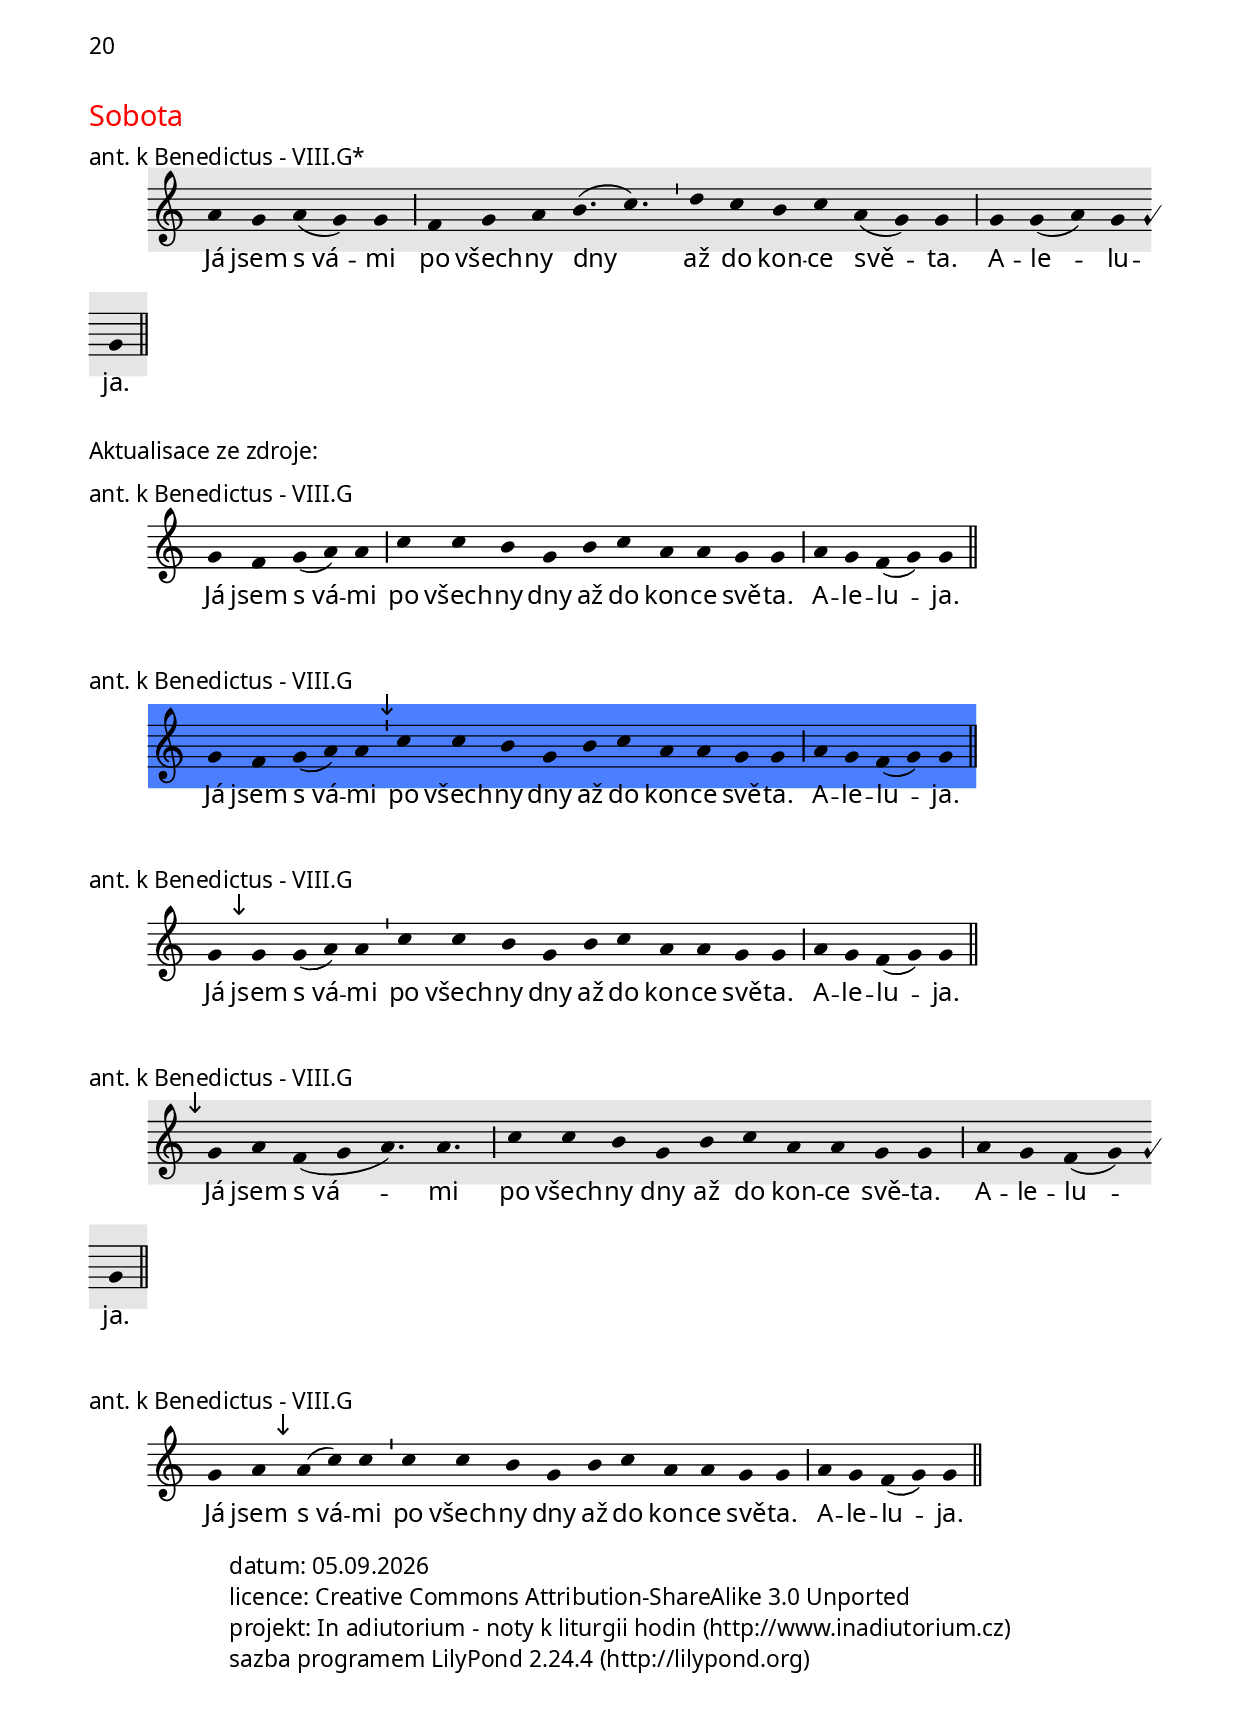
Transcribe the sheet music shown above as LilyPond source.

\include "../spolecne.ly"

\markup {\nadpisDen {7. neděle velikonoční}}

\markup\justify\italic{
  Pro všechny hodinky kromě modlitby se čtením se berou antifony
  ze 3. neděle velikonoční,
  str. \concat{ \page-ref #'velikonoceNedeleIII "0" "?" . }
}

\markup {\nadpisHodinka {"modlitba se čtením"}}

\markup\justify{
  Přišlo by mi vhodnější, aby buďto obě aleluja byla prostá,
  nebo úvodní jednodušší a závěrečné zdobnější, ale zatím všechny moje pokusy,
  které alespoň trochu za něco stály, dopadly právě opačně.
  Asi dílem proto, že závěrečná aleluja jsou v repertoáru hojná a jsem zvyklý
  sekat je určitým způsobem, dílem proto, že úvodní aleluja nemusí vytvořit
  uspokojivý závěr a vznikající melodie tak má méně omezení v rozletu.
}

\score {
  \relative c' {
    \zvyraznovacSedy
    \choralniRezim
    e4 a( g) a( b) g( f e) \barMaior
    e d( a') a a( b) a g g \barMin
    f f( g a) g( a) f( e) e \barMaior
    f f( d) d( f) e \barFinalis
  }
  \addlyrics {
    A -- le -- lu -- ja.
    Bůh vzkří -- sil Kris -- ta z_mrt -- vých
    a o -- sla -- vil ho.
    A -- le -- lu -- ja.
  }
  \header {
    quid = "1. ant."
    modus = "IV"
    differentia = "E"
    psalmus = "Žalm 145-I"
    id = "ne-mc-a1"
    piece = \markup {\sestavTitulek}
  }
}

\score {
  \relative c' {
    \zvyraznovacSedy
    \choralniRezim
    e4 a( g) a( b) g( f e) \barMaior
    \mark\sipka d d( a') a a( b) a g g \barMin
    f f( g a) g( a) f( e) e \barMaior
    \mark\sipka f d d( e) e \barFinalis
  }
  \addlyrics {
    A -- le -- lu -- ja.
    Bůh vzkří -- sil Kris -- ta z_mrt -- vých
    a o -- sla -- vil ho.
    A -- le -- lu -- ja.
  }
  \header {
    quid = "1. ant."
    modus = "IV"
    differentia = "E"
    psalmus = "Žalm 145-I"
    id = "ne-mc-a1"
    piece = \markup {\sestavTitulek}
  }
}

\score {
  \relative c' {
    \zvyraznovacModry
    \choralniRezim
    e4 a( g) a( b) g( f e) \barMaior
    d d( a') a a( b) a g g \barMin
    f f( g a) g( a) f( e) e \barMaior
    \mark\sipka f f d( e) e \barFinalis
  }
  \addlyrics {
    A -- le -- lu -- ja.
    Bůh vzkří -- sil Kris -- ta z_mrt -- vých
    a o -- sla -- vil ho.
    A -- le -- lu -- ja.
  }
  \header {
    quid = "1. ant."
    modus = "IV"
    differentia = "E"
    psalmus = "Žalm 145-I"
    id = "ne-mc-a1"
    piece = \markup {\sestavTitulek}
  }
}

\score {
  \relative c' {
    \choralniRezim
    e4 a( g) a( b) g( f e) \barMaior
    d d( a') a a( b) a g g \barMin
    f f( g a) \mark\sipka g( f) e e \barMaior
    f d d( e) e \barFinalis
  }
  \addlyrics {
    A -- le -- lu -- ja.
    Bůh vzkří -- sil Kris -- ta z_mrt -- vých
    a o -- sla -- vil ho.
    A -- le -- lu -- ja.
  }
  \header {
    quid = "1. ant."
    modus = "IV"
    differentia = "E"
    psalmus = "Žalm 145-I"
    id = "ne-mc-a1"
    piece = \markup {\sestavTitulek}
  }
}

\score {
  \relative c' {
    \zvyraznovacSedy
    \choralniRezim
    d4 c d( f) d4.( e4 f d4. c) \barMaior
    f4 g( f) g( f) e( d e f) e( d) \barMin e( f e) d c( b) a \barMaior
    c d c( d) d f( d f) e( d) d \barMaior
    d c( d) f( d f e f) d \barFinalis
  }
  \addlyrics {
    A -- le -- lu -- ja.
    Vy -- vý -- še -- ný jsi, Hos -- po -- di -- ne,
    na -- de všech -- na ne -- be -- sa.
    A -- le -- lu -- ja.
  }
  \header {
    quid = "2. ant."
    modus = "II"
    differentia = "D"
    psalmus = "Žalm 145-II"
    id = "ne-mc-a2"
    piece = \markup {\sestavTitulek}
  }
}

\score {
  \relative c' {
    \choralniRezim
    d4 c d( f) d4.( e4 f d4. c) \barMaior
    f4 g( a) g( f) e4. d \barMin e4 d c( d) c \barMaior
    d c d f e( d) c( d) d \barMaior
    f( g f) e( c) e( f) d \barFinalis
  }
  \addlyrics {
    A -- le -- lu -- ja.
    Vy -- vý -- še -- ný jsi, Hos -- po -- di -- ne,
    na -- de všech -- na ne -- be -- sa.
    A -- le -- lu -- ja.
  }
  \header {
    quid = "2. ant."
    modus = "II"
    differentia = "D"
    psalmus = "Žalm 145-II"
    id = "ne-mc-a2"
    piece = \markup {\sestavTitulek}
  }
}

\score {
  \relative c' {
    \choralniRezim
    c4 d d( a') a \barMaior
    a a( c) b a a \barMin g f g( a) a \barMaior
    a a g f e( f) d( c) c \barMaior
    d f e( d) d \barFinalis
  }
  \addlyrics {
    A -- le -- lu -- ja.
    Vy -- vý -- še -- ný jsi, Hos -- po -- di -- ne,
    na -- de všech -- na ne -- be -- sa.
    A -- le -- lu -- ja.
  }
  \header {
    quid = "2. ant."
    modus = "I"
    differentia = "D"
    psalmus = "Žalm 145-II"
    id = "ne-mc-a2"
    piece = \markup {\sestavTitulek}
  }
}

\score {
  \relative c' {
    \choralniRezim
    c4 d d( a') \mark\sipka g( a) \barMaior
    a a( c) b a a \barMin g f g( a) a \barMaior
    a a g f e( f) d( c) c \barMaior
    d f e( d) d \barFinalis
  }
  \addlyrics {
    A -- le -- lu -- ja.
    Vy -- vý -- še -- ný jsi, Hos -- po -- di -- ne,
    na -- de všech -- na ne -- be -- sa.
    A -- le -- lu -- ja.
  }
  \header {
    quid = "2. ant."
    modus = "I"
    differentia = "D"
    psalmus = "Žalm 145-II"
    id = "ne-mc-a2"
    piece = \markup {\sestavTitulek}
  }
}

\score {
  \relative c' {
    \zvyraznovacModry
    \choralniRezim
    c4 d d( a') g( a) \barMaior
    a a( c) \mark\sipka b( a) g g \barMin f g g( a) a \barMaior
    a a g f e( f) d( c) c \barMaior
    d f e( d) d \barFinalis
  }
  \addlyrics {
    A -- le -- lu -- ja.
    Vy -- vý -- še -- ný jsi, Hos -- po -- di -- ne,
    na -- de všech -- na ne -- be -- sa.
    A -- le -- lu -- ja.
  }
  \header {
    quid = "2. ant."
    modus = "I"
    differentia = "D"
    psalmus = "Žalm 145-II"
    id = "ne-mc-a2"
    piece = \markup {\sestavTitulek}
  }
}

% Od jiste doby jsem opatrny na to, abych finalu antifony
% "neprebijel" pomoci aleluja na jinou, protoze to vetsinou
% zni blbe, ale tady se mi, byt jsem se snazil, nepovedlo najit
% melodii aleluja vkusne koncici na G, takze soudim,
% ze tu nejde o prebiti, ale opravdu o antifonu IV. alt. modu,
% a to G pred zaverecnym aleluja neni finala
\score {
  \relative c'' {
    \zvyraznovacSedy
    \choralniRezim
    d4 a( d) e( d c d) d \barMaior
    a4 g a( c) c d c d e( d) \barMin
    c e d c a g g \barMaior
    a( g) a( c b) g( a) a \barFinalis
  }
  \addlyrics {
    A -- le -- lu -- ja.
    Je mi dá -- na veš -- ke -- rá moc
    na ne -- bi i na ze -- mi.
    A -- le -- lu -- ja.
  }
  \header {
    quid = "3. ant."
    modus = "IV alt"
    differentia = "d"
    psalmus = "Žalm 145-III"
    id = "ne-mc-a3"
    piece = \markup {\sestavTitulek}
  }
}

\score {
  \relative c'' {
    \choralniRezim
    c4 c b( a) g \barMaior
    g a a( c) c d c d d( e c) \barMin
    d c b c a a a \barMin
    b g a a \barFinalis
  }
  \addlyrics {
    A -- le -- lu -- ja.
    Je mi dá -- na veš -- ke -- rá moc
    na ne -- bi i na ze -- mi.
    A -- le -- lu -- ja.
  }
  \header {
    quid = "3. ant."
    modus = "IV alt"
    differentia = "c"
    psalmus = "Žalm 145-III"
    fial = "mezidobi_kristakrale.ly#2ne-amag?jiny text"
    placet = "úvodní aleluja zrazuje, resp. falešně ohlašuje modus"
    id = "ne-mc-a3"
    piece = \markup {\sestavTitulek}
  }
}

\score {
  \relative c'' {
    \choralniRezim
    \mark\sipka c4 d( c) b( c a g) a \barMaior
    g a a( c) c d c d d( e c) \barMin
    d c b c a a a \barMin
    b g a a \barFinalis
  }
  \addlyrics {
    A -- le -- lu -- ja.
    Je mi dá -- na veš -- ke -- rá moc
    na ne -- bi i na ze -- mi.
    A -- le -- lu -- ja.
  }
  \header {
    quid = "3. ant."
    modus = "IV alt"
    differentia = "c"
    psalmus = "Žalm 145-III"
    fial = "mezidobi_kristakrale.ly#2ne-amag?jiny text"
    id = "ne-mc-a3"
    piece = \markup {\sestavTitulek}
  }
}

\score {
  \relative c'' {
    \zvyraznovacModry
    \choralniRezim
    \mark\sipka a4 g( c b a) g( a) a \barMaior
    g a a( c) c d c d d( e c) \barMin
    d c b c a a a \barMin
    b g a a \barFinalis
  }
  \addlyrics {
    A -- le -- lu -- ja.
    Je mi dá -- na veš -- ke -- rá moc
    na ne -- bi i na ze -- mi.
    A -- le -- lu -- ja.
  }
  \header {
    quid = "3. ant."
    modus = "IV alt"
    differentia = "A"
    psalmus = "Žalm 145-III"
    fial = "mezidobi_kristakrale.ly#2ne-amag?jiny text"
    id = "ne-mc-a3"
    piece = \markup {\sestavTitulek}
  }
}

\markup\italic{
  Koná-li se vigilie,
  antifona ke kantikům se bere
  ze slavnosti Nanebevstoupení Páně.
}

\pageBreak

\markup {\nadpisDen {Pondělí}}

\score {
  \relative c' {
    \zvyraznovacSedy
    \choralniRezim
    d4 f f f f e d c d d( c) \barMaior
    d e f f e d f( g) g \barMin
    d d f e c d \barMaior
    e f d( c) d \barFinalis
  }
  \addlyrics {
    Ve svě -- tě bu -- de -- te mít sou -- že -- ní.
    A -- le buď -- te do -- bré mys -- li.
    Já jsem pře -- mo -- hl svět.
    A -- le -- lu -- ja.
  }
  \header {
    quid = "ant. k Benedictus"
    modus = "II"
    differentia = "D"
    psalmus = ""
    id = "po-aben"
    piece = \markup {\sestavTitulekBezZalmu}
  }
}

\score {
  \relative c' {
    \choralniRezim
    c4 d d f g f e d e d( c) \barMaior
    f g a a g f g( f) f \barMin
    f d f e c d \barMaior
    e f d d \barFinalis
  }
  \addlyrics {
    Ve svě -- tě bu -- de -- te mít sou -- že -- ní.
    A -- le buď -- te do -- bré mys -- li.
    Já jsem pře -- mo -- hl svět.
    A -- le -- lu -- ja.
  }
  \header {
    quid = "ant. k Benedictus"
    modus = "I"
    differentia = "D"
    psalmus = ""
    id = "po-aben"
    piece = \markup {\sestavTitulekBezZalmu}
  }
}

\score {
  \relative c' {
    \choralniRezim
    \mark\sipka d4 c d f g f e d e d( c) \barMaior
    f g a a g f g( f) f \barMin
    f d f e c d \barMaior
    e f d d \barFinalis
  }
  \addlyrics {
    Ve svě -- tě bu -- de -- te mít sou -- že -- ní.
    A -- le buď -- te do -- bré mys -- li.
    Já jsem pře -- mo -- hl svět.
    A -- le -- lu -- ja.
  }
  \header {
    quid = "ant. k Benedictus"
    modus = "I"
    differentia = "D"
    psalmus = ""
    id = "po-aben"
    piece = \markup {\sestavTitulekBezZalmu}
  }
}

\score {
  \relative c' {
    \zvyraznovacSedy
    \choralniRezim
    d4 c d f \mark\sipka f e d c d d( c) \barMaior
    f g a a g f g( f) f \barMin
    f d f e c d \barMaior
    e f d d \barFinalis
  }
  \addlyrics {
    Ve svě -- tě bu -- de -- te mít sou -- že -- ní.
    A -- le buď -- te do -- bré mys -- li.
    Já jsem pře -- mo -- hl svět.
    A -- le -- lu -- ja.
  }
  \header {
    quid = "ant. k Benedictus"
    modus = "I"
    differentia = "D"
    psalmus = ""
    id = "po-aben"
    piece = \markup {\sestavTitulekBezZalmu}
  }
}

\score {
  \relative c' {
    \zvyraznovacModry
    \choralniRezim
    d4 c d f f e d c d d( c) \barMaior
    f g a a g f g( f) f \barMin
    \mark\sipka d d f e c d \barMaior
    e f d d \barFinalis
  }
  \addlyrics {
    Ve svě -- tě bu -- de -- te mít sou -- že -- ní.
    A -- le buď -- te do -- bré mys -- li.
    Já jsem pře -- mo -- hl svět.
    A -- le -- lu -- ja.
  }
  \header {
    quid = "ant. k Benedictus"
    modus = "I"
    differentia = "D"
    psalmus = ""
    id = "po-aben"
    piece = \markup {\sestavTitulekBezZalmu}
  }
}

\score {
  \relative c' {
    \choralniRezim
    \mark\sipka f4 d d f f e d c d d( c) \barMaior
    f g a a g f g( f) f \barMin
    f d f e c d \barMaior
    e f d d \barFinalis
  }
  \addlyrics {
    Ve svě -- tě bu -- de -- te mít sou -- že -- ní.
    A -- le buď -- te do -- bré mys -- li.
    Já jsem pře -- mo -- hl svět.
    A -- le -- lu -- ja.
  }
  \header {
    quid = "ant. k Benedictus"
    modus = "I"
    differentia = "f"
    psalmus = ""
    id = "po-aben"
    piece = \markup {\sestavTitulekBezZalmu}
  }
}

\score {
  \relative c' {
    \choralniRezim
    \mark\sipka f4( g) f f g a g f d e d( c) \barMaior
    f g a a g f g( f) f \barMin
    f d f e c d \barMaior
    e f d d \barFinalis
  }
  \addlyrics {
    Ve svě -- tě bu -- de -- te mít sou -- že -- ní.
    A -- le buď -- te do -- bré mys -- li.
    Já jsem pře -- mo -- hl svět.
    A -- le -- lu -- ja.
  }
  \header {
    quid = "ant. k Benedictus"
    modus = "I"
    differentia = "f"
    psalmus = ""
    id = "po-aben"
    piece = \markup {\sestavTitulekBezZalmu}
  }
}

\score {
  \relative c'' {
    \choralniRezim
    c4( d) c c \barMin d e d c b( c) a( g) g \barMaior
    f g a a g f g( a) a \barMin
    a a c b a g \barMin
    f a g g \barFinalis
  }
  \addlyrics {
    Ve svě -- tě bu -- de -- te mít sou -- že -- ní.
    A -- le buď -- te do -- bré mys -- li.
    Já jsem pře -- mo -- hl svět.
    A -- le -- lu -- ja.
  }
  \header {
    quid = "ant. k Benedictus"
    modus = "VIII"
    differentia = "c"
    psalmus = ""
    id = "po-aben"
    piece = \markup {\sestavTitulekBezZalmu}
  }
}

\score {
  \relative c'' {
    \choralniRezim
    g4 a a a b a g a( b c) a a \barMaior
    a a g a g f g( a) a \barMin
    a a g f g e \barMaior
    f f( g) e e \barFinalis
  }
  \addlyrics {
    Ve svě -- tě bu -- de -- te mít sou -- že -- ní.
    A -- le buď -- te do -- bré mys -- li.
    Já jsem pře -- mo -- hl svět.
    A -- le -- lu -- ja.
  }
  \header {
    quid = "ant. k Benedictus"
    modus = "IV"
    differentia = "g"
    psalmus = ""
    id = "po-aben"
    piece = \markup {\sestavTitulekBezZalmu}
  }
}

\pageBreak

\score {
  \relative c' {
    \zvyraznovacSedy
    \choralniRezim
    f4 d d f g( d) d \barMin
    f e d c c \barMaior
    d d e f( d) d
    g f d d \barFinalis
  }
  \addlyrics {
    Pří -- mluv -- ce, Duch sva -- tý,
    pře -- bý -- vá u vás
    a bu -- de ve vás.
    A -- le -- lu -- ja.
  }
  \header {
    quid = "ant. k Magnificat"
    modus = "II"
    differentia = "D"
    psalmus = ""
    id = "po-amag"
    piece = \markup {\sestavTitulekBezZalmu}
  }
}

\score {
  \relative c' {
    \choralniRezim
    f4 f e d c( d) d( c) \barMin
    f g a a( g) g \barMaior
    g a g f( e d) c
    e f d d \barFinalis
  }
  \addlyrics {
    Pří -- mluv -- ce, Duch sva -- tý,
    pře -- bý -- vá u vás
    a bu -- de ve vás.
    A -- le -- lu -- ja.
  }
  \header {
    quid = "ant. k Magnificat"
    modus = "I"
    differentia = "f"
    psalmus = ""
    id = "po-amag"
    piece = \markup {\sestavTitulekBezZalmu}
  }
}

\score {
  \relative c'' {
    \choralniRezim
    c4 c b a g( a) a( g) \barMin
    c \mark\sipka e c c( d) d \barMaior
    d \mark\sipka c d c( b a) g
    \mark\sipka f a g g \barFinalis
  }
  \addlyrics {
    Pří -- mluv -- ce, Duch sva -- tý,
    pře -- bý -- vá u vás
    a bu -- de ve vás.
    A -- le -- lu -- ja.
  }
  \header {
    quid = "ant. k Magnificat"
    modus = "VII"
    differentia = "c"
    psalmus = ""
    id = "po-amag"
    piece = \markup {\sestavTitulekBezZalmu}
  }
}

\score {
  \relative c'' {
    \choralniRezim
    c4 c b a c( d) d \barMin
    d e d c( d) c \barMaior
    c b a g g
    f a g g \barFinalis
  }
  \addlyrics {
    Pří -- mluv -- ce, Duch sva -- tý,
    pře -- bý -- vá u vás
    a bu -- de ve vás.
    A -- le -- lu -- ja.
  }
  \header {
    quid = "ant. k Magnificat"
    modus = "VII"
    differentia = "c"
    psalmus = ""
    fial = "antifony/velikonoce_tyden5.ly#po-amag?zacatek"
    id = "po-amag"
    piece = \markup {\sestavTitulekBezZalmu}
  }
}

\score {
  \relative c'' {
    \choralniRezim
    c4 c b a c( d) d \barMin
    d \mark\sipka c d e( d) d \barMaior
    d c b a g
    f a g g \barFinalis
  }
  \addlyrics {
    Pří -- mluv -- ce, Duch sva -- tý,
    pře -- bý -- vá u vás
    a bu -- de ve vás.
    A -- le -- lu -- ja.
  }
  \header {
    quid = "ant. k Magnificat"
    modus = "VII"
    differentia = "c"
    psalmus = ""
    fial = "antifony/velikonoce_tyden5.ly#po-amag?zacatek"
    id = "po-amag"
    piece = \markup {\sestavTitulekBezZalmu}
  }
}

\score {
  \relative c'' {
    \choralniRezim
    c4 c b a c( d) d \barMin
    d c d e( d) d \barMaior
    d c b a g
    \mark\sipka a g f( g) g \barFinalis
  }
  \addlyrics {
    Pří -- mluv -- ce, Duch sva -- tý,
    pře -- bý -- vá u vás
    a bu -- de ve vás.
    A -- le -- lu -- ja.
  }
  \header {
    quid = "ant. k Magnificat"
    modus = "VII"
    differentia = "c"
    psalmus = ""
    fial = "antifony/velikonoce_tyden5.ly#po-amag?zacatek"
    id = "po-amag"
    piece = \markup {\sestavTitulekBezZalmu}
  }
}

\score {
  \relative c'' {
    \zvyraznovacSedy
    \choralniRezim
    c4 c b a c( d) d \barMin
    d c d e( d) d \barMaior
    \mark\sipka c d c b( a g) g
    f a g g \barFinalis
  }
  \addlyrics {
    Pří -- mluv -- ce, Duch sva -- tý,
    pře -- bý -- vá u vás
    a bu -- de ve vás.
    A -- le -- lu -- ja.
  }
  \header {
    quid = "ant. k Magnificat"
    modus = "VII"
    differentia = "c"
    psalmus = ""
    fial = "antifony/velikonoce_tyden5.ly#po-amag?zacatek"
    id = "po-amag"
    piece = \markup {\sestavTitulekBezZalmu}
  }
}

\score {
  \relative c'' {
    \zvyraznovacSedy
    \choralniRezim
    c4 c b a c( d) d \barMin
    d \mark\sipka e c c( d) d \barMaior
    c \mark\sipka c c b( a g) g
    f a g g \barFinalis
  }
  \addlyrics {
    Pří -- mluv -- ce, Duch sva -- tý,
    pře -- bý -- vá u vás
    a bu -- de ve vás.
    A -- le -- lu -- ja.
  }
  \header {
    quid = "ant. k Magnificat"
    modus = "VII"
    differentia = "c"
    psalmus = ""
    fial = "antifony/velikonoce_tyden5.ly#po-amag?zacatek"
    id = "po-amag"
    piece = \markup {\sestavTitulekBezZalmu}
  }
}

\score {
  \relative c'' {
    \choralniRezim
    c4 c b a c( d) d \barMin
    d e c c( d) d \barMaior
    \mark\sipka d c b a( b g) g
    f a a( g) g \barFinalis
  }
  \addlyrics {
    Pří -- mluv -- ce, Duch sva -- tý,
    pře -- bý -- vá u vás
    a bu -- de ve vás.
    A -- le -- lu -- ja.
  }
  \header {
    quid = "ant. k Magnificat"
    modus = "VII"
    differentia = "c"
    psalmus = ""
    fial = "antifony/velikonoce_tyden5.ly#po-amag?zacatek"
    id = "po-amag"
    piece = \markup {\sestavTitulekBezZalmu}
  }
}

\score {
  \relative c'' {
    \zvyraznovacSedy
    \choralniRezim
    c4 c b a c( d) d \barMin
    d e \mark\sipka d c( d) c \barMaior
    \mark\sipka a c c b( a g) g
    f a \mark\sipka a( g) g \barFinalis
  }
  \addlyrics {
    Pří -- mluv -- ce, Duch sva -- tý,
    pře -- bý -- vá u vás
    a bu -- de ve vás.
    A -- le -- lu -- ja.
  }
  \header {
    quid = "ant. k Magnificat"
    modus = "VII"
    differentia = "c"
    psalmus = ""
    fial = "antifony/velikonoce_tyden5.ly#po-amag?zacatek=7"
    placet = "3 melisma na _ve_ nějak úplně nesedí"
    id = "po-amag"
    piece = \markup {\sestavTitulekBezZalmu}
  }
}

\score {
  \relative c'' {
    \zvyraznovacModry
    \choralniRezim
    c4 c b a c( d) d \barMin
    d e d c( d) c \barMaior
    \mark\sipka c c c b g
    a g f( g) g \barFinalis
  }
  \addlyrics {
    Pří -- mluv -- ce, Duch sva -- tý,
    pře -- bý -- vá u vás
    a bu -- de ve vás.
    A -- le -- lu -- ja.
  }
  \header {
    quid = "ant. k Magnificat"
    modus = "VII"
    differentia = "c"
    psalmus = ""
    fial = "antifony/velikonoce_tyden5.ly#po-amag?zacatek=7"
    id = "po-amag"
    piece = \markup {\sestavTitulekBezZalmu}
  }
}

\score {
  \relative c'' {
    \choralniRezim
    c4 c b a c( d) d \barMin
    d e \mark\sipka c a a \barMaior
    c c c b g
    a g f( g) g \barFinalis
  }
  \addlyrics {
    Pří -- mluv -- ce, Duch sva -- tý,
    pře -- bý -- vá u vás
    a bu -- de ve vás.
    A -- le -- lu -- ja.
  }
  \header {
    quid = "ant. k Magnificat"
    modus = "VII"
    differentia = "c"
    psalmus = ""
    fial = "antifony/velikonoce_tyden5.ly#po-amag?zacatek=7"
    id = "po-amag"
    piece = \markup {\sestavTitulekBezZalmu}
  }
}

\pageBreak

\markup {\nadpisDen {Úterý}}

\score {
  \relative c' {
    \zvyraznovacSedy
    \choralniRezim
    f4 d d f g f f f g( a) a \barMaior
    f f( g) f d \barMin c c d f g f f \barMaior
    g a f f \barFinalis
  }
  \addlyrics {
    Já -- sej -- me a ra -- duj -- me se všich -- ni!
    Pán vstal z_mrt -- vých,
    on kra -- lu -- je na -- vě -- ky.
    A -- le -- lu -- ja.
  }
  \header {
    quid = "ant. k Benedictus"
    modus = "VI"
    differentia = "F"
    psalmus = ""
    id = "ut-aben"
    piece = \markup {\sestavTitulekBezZalmu}
  }
}

\score {
  \relative c'' {
    \zvyraznovacSedy
    \choralniRezim
    c4 c c c d d c d d( c) c \barMaior
    d d( e) d b \barMin
    c c b g a g g \barMaior
    a b g g \barFinalis
  }
  \addlyrics {
    Já -- sej -- me a ra -- duj -- me se všich -- ni!
    Pán vstal z_mrt -- vých,
    on kra -- lu -- je na -- vě -- ky.
    A -- le -- lu -- ja.
  }
  \header {
    quid = "ant. k Benedictus"
    modus = "VII"
    differentia = "c"
    psalmus = ""
    id = "ut-aben"
    piece = \markup {\sestavTitulekBezZalmu}
  }
}

\markup {
  (jen rytmické znaménko)
}
\score {
  \relative c'' {
    \zvyraznovacModry
    \choralniRezim
    c4 c c c d d c d d( c) c \barMaior
    d-- d( e) d b \barMin
    c c b g a g g \barMaior
    a b g g \barFinalis
  }
  \addlyrics {
    Já -- sej -- me a ra -- duj -- me se všich -- ni!
    Pán vstal z_mrt -- vých,
    on kra -- lu -- je na -- vě -- ky.
    A -- le -- lu -- ja.
  }
  \header {
    quid = "ant. k Benedictus"
    modus = "VII"
    differentia = "c"
    psalmus = ""
    id = "ut-aben"
    piece = \markup {\sestavTitulekBezZalmu}
  }
}

\score {
  \relative c'' {
    \choralniRezim
    c4 c c c d e d c d( c) c \barMaior
    a a( c) b g \barMin
    a f g a a g g \barMaior
    f g( a) g g \barFinalis
  }
  \addlyrics {
    Já -- sej -- me a ra -- duj -- me se všich -- ni!
    Pán vstal z_mrt -- vých,
    on kra -- lu -- je na -- vě -- ky.
    A -- le -- lu -- ja.
  }
  \header {
    quid = "ant. k Benedictus"
    modus = "VIII"
    differentia = "c"
    psalmus = ""
    id = "ut-aben"
    piece = \markup {\sestavTitulekBezZalmu}
  }
}

\score {
  \relative c'' {
    \choralniRezim
    c4 c c c d d c d d( c) c \barMaior
    a a( c) b g \barMin
    a \mark\sipka a g f g( a) a( g) g \barMaior
    f g( a) g g \barFinalis
  }
  \addlyrics {
    Já -- sej -- me a ra -- duj -- me se všich -- ni!
    Pán vstal z_mrt -- vých,
    on kra -- lu -- je na -- vě -- ky.
    A -- le -- lu -- ja.
  }
  \header {
    quid = "ant. k Benedictus"
    modus = "VIII"
    differentia = "c"
    psalmus = ""
    id = "ut-aben"
    piece = \markup {\sestavTitulekBezZalmu}
  }
}

\score {
  \relative c'' {
    \choralniRezim
    c4 c c c d d c d d( c) c \barMaior
    a \mark\sipka c b( a) g \barMin
    a g f a a g g \barMaior
    f g( a) g g \barFinalis
  }
  \addlyrics {
    Já -- sej -- me a ra -- duj -- me se všich -- ni!
    Pán vstal z_mrt -- vých,
    on kra -- lu -- je na -- vě -- ky.
    A -- le -- lu -- ja.
  }
  \header {
    quid = "ant. k Benedictus"
    modus = "VIII"
    differentia = "c"
    psalmus = ""
    id = "ut-aben"
    piece = \markup {\sestavTitulekBezZalmu}
  }
}

\score {
  \relative c' {
    \choralniRezim
    f4 f e f g a f d e( d) d \barMaior
    c c( d) d( f) f \barMin
    g f g a g f f \barMin
    g a f f \barFinalis
  }
  \addlyrics {
    Já -- sej -- me a ra -- duj -- me se všich -- ni!
    Pán vstal z_mrt -- vých,
    on kra -- lu -- je na -- vě -- ky.
    A -- le -- lu -- ja.
  }
  \header {
    quid = "ant. k Benedictus"
    modus = "VI"
    differentia = "F"
    psalmus = ""
    id = "ut-aben"
    piece = \markup {\sestavTitulekBezZalmu}
  }
}

\score {
  \relative c'' {
    \choralniRezim
    c4 c b a b c a g a( g) g \barMaior
    f g g( a) a \barMin
    c c b c a g g \barMin
    f a g g \barFinalis
  }
  \addlyrics {
    Já -- sej -- me a ra -- duj -- me se všich -- ni!
    Pán vstal z_mrt -- vých,
    on kra -- lu -- je na -- vě -- ky.
    A -- le -- lu -- ja.
  }
  \header {
    quid = "ant. k Benedictus"
    modus = "VIII"
    differentia = "c"
    psalmus = ""
    id = "ut-aben"
    piece = \markup {\sestavTitulekBezZalmu}
  }
}

\pageBreak

\score {
  \relative c'' {
    \zvyraznovacSedy
    \choralniRezim
    g4 g g g a( g) f a a g( a) g g \barMaior
    a a c c c( d) c a a \barMin
    a c b a g( a) g \barMaior
    f g a( g) g \barFinalis
  }
  \addlyrics {
    Do -- sta -- ne -- te sí -- lu Du -- cha sva -- té -- ho
    a bu -- de -- te mý -- mi svěd -- ky
    až na ko -- nec ze -- mě.
    A -- le -- lu -- ja.
  }
  \header {
    quid = "ant. k Magnificat"
    modus = "VIII"
    differentia = "G"
    psalmus = ""
    id = "ut-amag"
    piece = \markup {\sestavTitulekBezZalmu}
  }
}

\score {
  \relative c'' {
    \choralniRezim
    g4 g g g a( c) c d c b( c) a a \barMaior
    a c a a c b g( a) g \barMin
    g f g a a( c a) a
    g f g g \barFinalis
  }
  \addlyrics {
    Do -- sta -- ne -- te sí -- lu Du -- cha sva -- té -- ho
    a bu -- de -- te mý -- mi svěd -- ky
    až na ko -- nec ze -- mě.
    A -- le -- lu -- ja.
  }
  \header {
    quid = "ant. k Magnificat"
    modus = "VIII"
    differentia = "G"
    psalmus = ""
    id = "ut-amag"
    piece = \markup {\sestavTitulekBezZalmu}
  }
}

\score {
  \relative c'' {
    \choralniRezim
    g4 g g g a( c) c d c b( c) a a \barMaior
    a c a a c b g( a) g \barMin
    g f g a \mark\sipka a f
    g( a) a g g \barFinalis
  }
  \addlyrics {
    Do -- sta -- ne -- te sí -- lu Du -- cha sva -- té -- ho
    a bu -- de -- te mý -- mi svěd -- ky
    až na ko -- nec ze -- mě.
    A -- le -- lu -- ja.
  }
  \header {
    quid = "ant. k Magnificat"
    modus = "VIII"
    differentia = "G"
    psalmus = ""
    id = "ut-amag"
    piece = \markup {\sestavTitulekBezZalmu}
  }
}

\score {
  \relative c'' {
    \choralniRezim
    g4 g g g a( c) c d c b( c) a a \barMaior
    a c a a c b g( a) g \barMin
    g f g a \mark\sipka a( c) c
    b a g g \barFinalis
  }
  \addlyrics {
    Do -- sta -- ne -- te sí -- lu Du -- cha sva -- té -- ho
    a bu -- de -- te mý -- mi svěd -- ky
    až na ko -- nec ze -- mě.
    A -- le -- lu -- ja.
  }
  \header {
    quid = "ant. k Magnificat"
    modus = "VIII"
    differentia = "G"
    psalmus = ""
    id = "ut-amag"
    piece = \markup {\sestavTitulekBezZalmu}
  }
}

\score {
  \relative c'' {
    \zvyraznovacSedy
    \choralniRezim
    g4 g g g a( c) c d c b( c) a a \barMaior
    a c a a c b g( a) g \barMin
    g f g a \mark\sipka a( g) g \barMaior
    a g f( g) g \barFinalis
  }
  \addlyrics {
    Do -- sta -- ne -- te sí -- lu Du -- cha sva -- té -- ho
    a bu -- de -- te mý -- mi svěd -- ky
    až na ko -- nec ze -- mě.
    A -- le -- lu -- ja.
  }
  \header {
    quid = "ant. k Magnificat"
    modus = "VIII"
    differentia = "G"
    psalmus = ""
    id = "ut-amag"
    piece = \markup {\sestavTitulekBezZalmu}
  }
}

\score {
  \relative c'' {
    \choralniRezim
    g4 g g g a( c) c d c b( c) a a \barMaior
    a c a a c b g( a) g \barMin
    g f g a a( g) g \barMaior
    \mark\sipka f g( a) g g \barFinalis
  }
  \addlyrics {
    Do -- sta -- ne -- te sí -- lu Du -- cha sva -- té -- ho
    a bu -- de -- te mý -- mi svěd -- ky
    až na ko -- nec ze -- mě.
    A -- le -- lu -- ja.
  }
  \header {
    quid = "ant. k Magnificat"
    modus = "VIII"
    differentia = "G"
    psalmus = ""
    id = "ut-amag"
    piece = \markup {\sestavTitulekBezZalmu}
  }
}

\score {
  \relative c'' {
    \zvyraznovacModry
    \choralniRezim
    g4 g f g a( c) c \barMin d c b( c) a a \barMaior
    a c c c b a g( a) g \barMin
    g f g a g g \barMaior
    a g f( g) g \barFinalis
  }
  \addlyrics {
    Do -- sta -- ne -- te sí -- lu Du -- cha sva -- té -- ho
    a bu -- de -- te mý -- mi svěd -- ky
    až na ko -- nec ze -- mě.
    A -- le -- lu -- ja.
  }
  \header {
    quid = "ant. k Magnificat"
    modus = "VIII"
    differentia = "G"
    psalmus = ""
    id = "ut-amag"
    piece = \markup {\sestavTitulekBezZalmu}
  }
}

\score {
  \relative c'' {
    \choralniRezim
    g4 a c( d) d \barMin e e d c d( e) d d \barMaior
    d d c b c a a( g) g \barMin
    a f g( a) a g g \barMaior
    a g f( g) g \barFinalis
  }
  \addlyrics {
    Do -- sta -- ne -- te sí -- lu Du -- cha sva -- té -- ho
    a bu -- de -- te mý -- mi svěd -- ky
    až na ko -- nec ze -- mě.
    A -- le -- lu -- ja.
  }
  \header {
    quid = "ant. k Magnificat"
    modus = "VIII"
    differentia = "G"
    psalmus = ""
    id = "ut-amag"
    piece = \markup {\sestavTitulekBezZalmu}
  }
}

\pageBreak

\markup {\nadpisDen {Středa}}

\markup\justify{
  V LH má stejné znění jako zdrojová antifona:
  \italic{Grátias Deo, qui dedit nobis victóriam per Dóminum nostrum Iesum Christum, allelúia.}
}

\score {
  \relative c'' {
    \zvyraznovacSedy
    \choralniRezim
    g4( f) g a bes( a g) f f( d) d \barMax
    d c( d) d( f) e f f( a bes) a a \barMaior
    a a a g f d d \barMaior
    d( e f) e d c( d) d \barMax
    c d e( d) d \barFinalis
  }
  \addlyrics {
    Vzdá -- vej -- me dí -- ky Bo -- hu,_*
    on nám po -- přá -- vá ví -- těz -- ství
    skr -- ze na -- še -- ho Pá -- na
    Je -- ží -- še Kris -- ta.
    A -- le -- lu -- ja.
  }
  \header {
    textus_approbatus = "Děkujme Bohu,
    on nám popřává vítězství skrze našeho Pána Ježíše Krista. Aleluja."
    quid = "ant. k Benedictus"
    modus = "I"
    differentia = "g"
    psalmus = ""
    fial = "antifony/velikonoce_tyden4_5ctvrtek.ly#ne-a2"
    id = "st-aben"
    piece = \markup {\sestavTitulekBezZalmu}
  }
}

\markup\aktualisace

\score {
  \relative c' {
    \zvyraznovacModry
    \choralniRezim
    d4 d c d( f) e d( c) c \barMaior
    f g a g f f( g) f f \barMaior
    f d f e d c c \barMin
    d( f) e d c( d) d \barMaior
    e f d( c) d \barFinalis
  }
  \addlyrics {
    Vzdá -- vej -- me dí -- ky Bo -- hu,_*
    on nám po -- přá -- vá ví -- těz -- ství
    skr -- ze na -- še -- ho Pá -- na
    Je -- ží -- še Kris -- ta.
    A -- le -- lu -- ja.
  }
  \header {
    textus_approbatus = "Děkujme Bohu,
    on nám popřává vítězství skrze našeho Pána Ježíše Krista. Aleluja."
    quid = "ant. k Benedictus"
    modus = "II"
    differentia = "D"
    psalmus = ""
    fial = "antifony/velikonoce_tyden4_5ctvrtek.ly#ne-a2"
    id = "st-aben"
    piece = \markup {\sestavTitulekBezZalmu}
  }
}

\markup\justify{
  Šlo by upravit i na oficiální text, ale vzhledem k tomu, že v originálu
  je se zdrojovou antifonou shodná, přijde mi zbytečné udržovat dvě různé verze.
}
\score {
  \relative c' {
    \choralniRezim
    \mark\sipka d4 f e d( c) c \barMaior
    f g a g f f( g) f f \barMaior
    f d f e d c c \barMin
    d( f) e d c( d) d \barMaior
    e f d( c) d \barFinalis
  }
  \addlyrics {
    Dě -- kuj -- me Bo -- hu,_*
    on nám po -- přá -- vá ví -- těz -- ství
    skr -- ze na -- še -- ho Pá -- na
    Je -- ží -- še Kris -- ta.
    A -- le -- lu -- ja.
  }
  \header {
    quid = "ant. k Benedictus"
    modus = "II"
    differentia = "D"
    psalmus = ""
    fial = "antifony/velikonoce_tyden4_5ctvrtek.ly#ne-a2"
    id = "st-aben"
    piece = \markup {\sestavTitulekBezZalmu}
  }
}

\pageBreak

\markup\justify{
  Vícero antifon má příbuzný text, ale nikde není úryvek vkusně
  použitelný samostatně.
}

\score {
  \relative c'' {
    \zvyraznovacSedy
    \choralniRezim
    a4 f f g f d( e d) \barMin
    c d f g f d d \barMaior
    c d e( d) d \barFinalis
  }
  \addlyrics {
    Kris -- tus vás bu -- de křtít
    Du -- chem sva -- tým a oh -- něm.
    A -- le -- lu -- ja.
  }
  \header {
    quid = "ant. k Magnificat"
    modus = "I"
    differentia = "a"
    psalmus = ""
    id = "st-amag"
    piece = \markup {\sestavTitulekBezZalmu}
  }
}

\markup\justify{
  Je tu určitá podoba s \fial-link "antifony/advent_nedeleC.ly#iiiben"
  ale ne taková, aby mělo smysl zaznamenávat to pomocí fial.
}

\score {
  \relative c'' {
    \zvyraznovacSedy
    \choralniRezim
    c4 d e d c c( d) \barMin
    c a c b g g( a) a \barMaior
    b c a( g) a \barFinalis
  }
  \addlyrics {
    Kris -- tus vás bu -- de křtít
    Du -- chem sva -- tým a oh -- něm.
    A -- le -- lu -- ja.
  }
  \header {
    quid = "ant. k Magnificat"
    modus = "IV alt"
    differentia = "c"
    psalmus = ""
    id = "st-amag"
    piece = \markup {\sestavTitulekBezZalmu}
  }
}

\score {
  \relative c'' {
    \choralniRezim
    \mark\sipka c4 c c d( e) d c( d) \barMin
    c a c b g g( a) a \barMaior
    b c a( g) a \barFinalis
  }
  \addlyrics {
    Kris -- tus vás bu -- de křtít
    Du -- chem sva -- tým a oh -- něm.
    A -- le -- lu -- ja.
  }
  \header {
    quid = "ant. k Magnificat"
    modus = "IV alt"
    differentia = "c"
    psalmus = ""
    id = "st-amag"
    piece = \markup {\sestavTitulekBezZalmu}
  }
}

\score {
  \relative c' {
    \zvyraznovacModry
    \choralniRezim
    f4 d d f e f( g) \barMin
    f d e f d c( d) d \barMaior
    e f d( c) d \barFinalis
  }
  \addlyrics {
    Kris -- tus vás bu -- de křtít
    Du -- chem sva -- tým a oh -- něm.
    A -- le -- lu -- ja.
  }
  \header {
    quid = "ant. k Magnificat"
    modus = "II"
    differentia = "D"
    psalmus = ""
    id = "st-amag"
    piece = \markup {\sestavTitulekBezZalmu}
  }
}

\score {
  \relative c' {
    \choralniRezim
    f4 \mark\sipka e d f e f( g) \barMin
    f d e f d c( d) d \barMaior
    \mark\sipka c d e d \barFinalis
  }
  \addlyrics {
    Kris -- tus vás bu -- de křtít
    Du -- chem sva -- tým a oh -- něm.
    A -- le -- lu -- ja.
  }
  \header {
    quid = "ant. k Magnificat"
    modus = "II"
    differentia = "D"
    psalmus = ""
    id = "st-amag"
    piece = \markup {\sestavTitulekBezZalmu}
  }
}

\score {
  \relative c'' {
    \choralniRezim
    c4 b a \mark\sipka g a a( g) \barMin
    f g a c b g( a) a \barMaior
    b c a( g) a \barFinalis
  }
  \addlyrics {
    Kris -- tus vás bu -- de křtít
    Du -- chem sva -- tým a oh -- něm.
    A -- le -- lu -- ja.
  }
  \header {
    quid = "ant. k Magnificat"
    modus = "II"
    differentia = "A"
    psalmus = ""
    id = "st-amag"
    piece = \markup {\sestavTitulekBezZalmu}
  }
}

\score {
  \relative c' {
    \choralniRezim
    d4 d f e f d( c) \barMin
    d e f e c c( d) d \barMaior
    e f d( c) d \barFinalis
  }
  \addlyrics {
    Kris -- tus vás bu -- de křtít
    Du -- chem sva -- tým a oh -- něm.
    A -- le -- lu -- ja.
  }
  \header {
    quid = "ant. k Magnificat"
    modus = "II"
    differentia = "D"
    psalmus = ""
    id = "st-amag"
    piece = \markup {\sestavTitulekBezZalmu}
  }
}

\score {
  \relative c'' {
    \choralniRezim
    d4 d d c a b( a g) \barMin
    a f g a a g g \barMaior
    a g f( g) a \barFinalis
  }
  \addlyrics {
    Kris -- tus vás bu -- de křtít
    Du -- chem sva -- tým a oh -- něm.
    A -- le -- lu -- ja.
  }
  \header {
    quid = "ant. k Magnificat"
    modus = "VII"
    differentia = "d"
    psalmus = ""
    id = "st-amag"
    piece = \markup {\sestavTitulekBezZalmu}
  }
}

\score {
  \relative c' {
    \zvyraznovacZelenyII
    \choralniRezim
    f4 f f g f g( a) \barMin
    g f d f g g( f) f \barMaior
    g g( a) f f \barFinalis
  }
  \addlyrics {
    Kris -- tus vás bu -- de křtít
    Du -- chem sva -- tým a oh -- něm.
    A -- le -- lu -- ja.
  }
  \header {
    quid = "ant. k Magnificat"
    modus = "VI"
    differentia = "F"
    psalmus = ""
    id = "st-amag"
    piece = \markup {\sestavTitulekBezZalmu}
  }
}

\pageBreak

\markup {\nadpisDen {Čtvrtek}}

\score {
  \relative c' {
    \zvyraznovacSedy
    \choralniRezim
    d4( a') a \barMin a g a g f g g( a) a
    b( c) a g a a \barMaior
    a c( b a) g g( e) \barMaior
    d d d d( a') a g b( c a) a \barMin
    f g d f( e) d d \barMaior
    e f d( c) d \barFinalis
  }
  \addlyrics {
    Jdě -- te, zí -- skej -- te za u -- čed -- ní -- ky
    všech -- ny ná -- ro -- dy
    a křtě -- te je
    ve jmé -- nu Ot -- ce i Sy -- na
    i Du -- cha sva -- té -- ho.
    A -- le -- lu -- ja.
  }
  \header {
    quid = "ant. k Benedictus"
    modus = "I"
    differentia = "D"
    psalmus = ""
    id = "ct-aben"
    piece = \markup {\sestavTitulekBezZalmu}
  }
}

\score {
  \relative c' {
    \choralniRezim
    d4( a') a \barMin a g a g f g g( a) a
    b( c) a g a a \barMaior
    a c( b a) g g( e) \barMaior
    d d d d( a') a g b( c a) a \barMin
    \mark\sipka a g d f( e) d d \barMaior
    e f d( c) d \barFinalis
  }
  \addlyrics {
    Jdě -- te, zí -- skej -- te za u -- čed -- ní -- ky
    všech -- ny ná -- ro -- dy
    a křtě -- te je
    ve jmé -- nu Ot -- ce i Sy -- na
    i Du -- cha sva -- té -- ho.
    A -- le -- lu -- ja.
  }
  \header {
    quid = "ant. k Benedictus"
    modus = "I"
    differentia = "D"
    psalmus = ""
    id = "ct-aben"
    piece = \markup {\sestavTitulekBezZalmu}
  }
}

\score {
  \relative c' {
    \zvyraznovacModry
    \choralniRezim
    d4( a') a \barMin a \mark\sipka a a g f g g( a) a
    b( c) a g a a \barMaior
    a c( b a) g g( e) \barMaior
    d d d d( a') a g b( c a) a \barMin
    f g d f( e) d d \barMaior
    e f d( c) d \barFinalis
  }
  \addlyrics {
    Jdě -- te, zí -- skej -- te za u -- čed -- ní -- ky
    všech -- ny ná -- ro -- dy
    a křtě -- te je
    ve jmé -- nu Ot -- ce i Sy -- na
    i Du -- cha sva -- té -- ho.
    A -- le -- lu -- ja.
  }
  \header {
    quid = "ant. k Benedictus"
    modus = "I"
    differentia = "D"
    psalmus = ""
    id = "ct-aben"
    piece = \markup {\sestavTitulekBezZalmu}
  }
}

\pageBreak

\score {
  \relative c' {
    \zvyraznovacSedy
    \choralniRezim
    f4 f f e e( g) f \barMin
    g( a g) f( g) f d \barMin f e d c c \barMaior
    c d( f) e( f) d d
    f g g( f) f \barMaior
    g a( g) f f \barFinalis
  }
  \addlyrics {
    Až při -- jde Duch prav -- dy,
    u -- ve -- de vás do ce -- lé prav -- dy
    a o -- zná -- mí vám,
    co má při -- jít.
    A -- le -- lu -- ja.
  }
  \header {
    quid = "ant. k Magnificat"
    modus = "VI"
    differentia = "F"
    psalmus = ""
    id = "ct-amag"
    piece = \markup {\sestavTitulekBezZalmu}
  }
}

\score {
  \relative c' {
    \choralniRezim
    f4 f e d f( g) g \barMaior
    g( a g) f( g) f f \barMin f e d c c \barMaior
    c d( f) f( g) g g a g g( f) f \barMin
    g a f f \barFinalis
  }
  \addlyrics {
    Až při -- jde Duch prav -- dy,
    u -- ve -- de vás do ce -- lé prav -- dy
    a o -- zná -- mí vám, co má při -- jít.
    A -- le -- lu -- ja.
  }
  \header {
    quid = "ant. k Magnificat"
    modus = "VI"
    differentia = "F"
    psalmus = ""
    id = "ct-amag"
    piece = \markup {\sestavTitulekBezZalmu}
  }
}

\score {
  \relative c' {
    \choralniRezim
    f4 f e d f( g) g \barMaior
    g( a g) f( g) f f \barMin f e d c c \barMaior
    c d( f) f( g) g g \mark\sipka g a g( f) f \barMin
    g a f f \barFinalis
  }
  \addlyrics {
    Až při -- jde Duch prav -- dy,
    u -- ve -- de vás do ce -- lé prav -- dy
    a o -- zná -- mí vám, co má při -- jít.
    A -- le -- lu -- ja.
  }
  \header {
    quid = "ant. k Magnificat"
    modus = "VI"
    differentia = "F"
    psalmus = ""
    id = "ct-amag"
    piece = \markup {\sestavTitulekBezZalmu}
  }
}

\score {
  \relative c' {
    \choralniRezim
    f4 f e d f( g) g \barMaior
    g( a g) f( g) f f \barMin f e d c c \barMaior
    \mark\sipka c d f f f g a f f \barMin
    d f g( f) f \barFinalis
  }
  \addlyrics {
    Až při -- jde Duch prav -- dy,
    u -- ve -- de vás do ce -- lé prav -- dy
    a o -- zná -- mí vám, co má při -- jít.
    A -- le -- lu -- ja.
  }
  \header {
    quid = "ant. k Magnificat"
    modus = "VI"
    differentia = "F"
    psalmus = ""
    id = "ct-amag"
    piece = \markup {\sestavTitulekBezZalmu}
  }
}

\score {
  \relative c' {
    \choralniRezim
    f4 f e d f( g) g \barMaior
    g( a g) f( g) f f \barMin f e d c c \barMaior
    c d f f f \mark\sipka e f g g
    a g f f \barFinalis
  }
  \addlyrics {
    Až při -- jde Duch prav -- dy,
    u -- ve -- de vás do ce -- lé prav -- dy
    a o -- zná -- mí vám, co má při -- jít.
    A -- le -- lu -- ja.
  }
  \header {
    quid = "ant. k Magnificat"
    modus = "VI"
    differentia = "F"
    psalmus = ""
    id = "ct-amag"
    piece = \markup {\sestavTitulekBezZalmu}
  }
}

\score {
  \relative c'' {
    \choralniRezim
    c4 c b a c( d) d \barMaior
    d( e d) c( d) c c \barMin c b a g g \barMaior
    \mark\sipka f g a a a g f g( a) a \barMin
    c b a( g) g \barFinalis
  }
  \addlyrics {
    Až při -- jde Duch prav -- dy,
    u -- ve -- de vás do ce -- lé prav -- dy
    a o -- zná -- mí vám, co má při -- jít.
    A -- le -- lu -- ja.
  }
  \header {
    quid = "ant. k Magnificat"
    modus = "VII"
    differentia = "c"
    psalmus = ""
    id = "ct-amag"
    piece = \markup {\sestavTitulekBezZalmu}
  }
}

\score {
  \relative c'' {
    \zvyraznovacSedy
    \choralniRezim
    c4 c b a c( d) d \barMaior
    c d e e d( c) d( e) e d d \barMaior
    d c d c b a g a( g) g \barMin
    a g f( g) g \barFinalis
  }
  \addlyrics {
    Až při -- jde Duch prav -- dy,
    u -- ve -- de vás do ce -- lé prav -- dy
    a o -- zná -- mí vám, co má při -- jít.
    A -- le -- lu -- ja.
  }
  \header {
    quid = "ant. k Magnificat"
    modus = "VII"
    differentia = "c"
    psalmus = ""
    id = "ct-amag"
    piece = \markup {\sestavTitulekBezZalmu}
  }
}

\score {
  \relative c'' {
    \zvyraznovacModry
    \choralniRezim
    c4 c b a c( d) d \barMin
    c d e \mark\sipka c d e e d d \barMaior
    d c d c b a g a( g) g \barMin
    \mark\sipka f a g g \barFinalis
  }
  \addlyrics {
    Až při -- jde Duch prav -- dy,
    u -- ve -- de vás do ce -- lé prav -- dy
    a o -- zná -- mí vám, co má při -- jít.
    A -- le -- lu -- ja.
  }
  \header {
    quid = "ant. k Magnificat"
    modus = "VII"
    differentia = "c"
    psalmus = ""
    id = "ct-amag"
    piece = \markup {\sestavTitulekBezZalmu}
  }
}

\markup\justify{
  Tato varianta je jednodušší/přirozenější/zpěvnější,
  v dosavadní je zase kousek zvukomalby.
}
\score {
  \relative c'' {
    \choralniRezim
    c4 c b a c( d) d \barMaior
    \mark\sipka e e d c d e e d d \barMaior
    d c d c b a g a( g) g \barMin
    a g f( g) g \barFinalis
  }
  \addlyrics {
    Až při -- jde Duch prav -- dy,
    u -- ve -- de vás do ce -- lé prav -- dy
    a o -- zná -- mí vám, co má při -- jít.
    A -- le -- lu -- ja.
  }
  \header {
    quid = "ant. k Magnificat"
    modus = "VII"
    differentia = "c"
    psalmus = ""
    id = "ct-amag"
    piece = \markup {\sestavTitulekBezZalmu}
  }
}

\score {
  \relative c'' {
    \choralniRezim
    c4 c b a c( d) d \barMaior
    c d e e d( c) d( e) e d d \barMaior
    d c d c b a g a( g) g \barMin
    \mark\sipka f a a( g) g \barFinalis
  }
  \addlyrics {
    Až při -- jde Duch prav -- dy,
    u -- ve -- de vás do ce -- lé prav -- dy
    a o -- zná -- mí vám, co má při -- jít.
    A -- le -- lu -- ja.
  }
  \header {
    quid = "ant. k Magnificat"
    modus = "VII"
    differentia = "c"
    psalmus = ""
    id = "ct-amag"
    piece = \markup {\sestavTitulekBezZalmu}
  }
}

\score {
  \relative c'' {
    \choralniRezim
    c4 c b a c( d) d \barMaior
    \mark\sipka c( d) d( e) d c d e e d d \barMaior
    d c d c b a g a( g) g \barMin
    a g f( g) g \barFinalis
  }
  \addlyrics {
    Až při -- jde Duch prav -- dy,
    u -- ve -- de vás do ce -- lé prav -- dy
    a o -- zná -- mí vám, co má při -- jít.
    A -- le -- lu -- ja.
  }
  \header {
    quid = "ant. k Magnificat"
    modus = "VII"
    differentia = "c"
    psalmus = ""
    id = "ct-amag"
    piece = \markup {\sestavTitulekBezZalmu}
  }
}

\pageBreak

\markup {\nadpisDen {Pátek}}

\score {
  \relative c' {
    \zvyraznovacSedy
    \choralniRezim
    f4 f e d f( g) g \barMin
    g f g a f g \barMaior
    g g a b c c b \barMin
    a c c b a g g \barMaior
    f g g g \barFinalis
  }
  \addlyrics {
    Kris -- tus Je -- žíš ze -- mřel,
    a -- no i z_mrt -- vých vstal,
    je po Bo -- ží pra -- vi -- ci
    a při -- mlou -- vá se za nás.
    A -- le -- lu -- ja.
  }
  \header {
    quid = "ant. k Benedictus"
    modus = "VIII"
    differentia = "G"
    psalmus = ""
    placet = "aleluja lépe f a g g"
    id = "pa-aben"
    piece = \markup {\sestavTitulekBezZalmu}
  }
}

\score {
  \relative c' {
    \zvyraznovacSedy
    \choralniRezim
    f4 f e d f( g) g \barMin
    g f g a f g \barMaior
    g g a b c c b \barMin
    a c c b a g g \barMaior
    f \mark\sipka a g g \barFinalis
  }
  \addlyrics {
    Kris -- tus Je -- žíš ze -- mřel,
    a -- no i z_mrt -- vých vstal,
    je po Bo -- ží pra -- vi -- ci
    a při -- mlou -- vá se za nás.
    A -- le -- lu -- ja.
  }
  \header {
    quid = "ant. k Benedictus"
    modus = "VIII"
    differentia = "G"
    psalmus = ""
    placet = "začátek je v rámci modu hodně netypický"
    id = "pa-aben"
    piece = \markup {\sestavTitulekBezZalmu}
  }
}

\score {
  \relative c'' {
    \zvyraznovacModry
    \choralniRezim
    \mark\sipka g4 g f d f( g) g \barMin
    g f g a f g \barMaior
    g g a b c c b \barMin
    a c c b a g g
    \mark\sipka f a g g \barFinalis
  }
  \addlyrics {
    Kris -- tus Je -- žíš ze -- mřel,
    a -- no i z_mrt -- vých vstal,
    je po Bo -- ží pra -- vi -- ci
    a při -- mlou -- vá se za nás.
    A -- le -- lu -- ja.
  }
  \header {
    quid = "ant. k Benedictus"
    modus = "VIII"
    differentia = "G"
    psalmus = ""
    id = "pa-aben"
    piece = \markup {\sestavTitulekBezZalmu}
  }
}

\score {
  \relative c'' {
    \choralniRezim
    g4 g f g g( a) a \barMin
    a g a b g a \barMaior
    g g a b c c b \barMin
    a c c b a g g
    f a g g \barFinalis
  }
  \addlyrics {
    Kris -- tus Je -- žíš ze -- mřel,
    a -- no i z_mrt -- vých vstal,
    je po Bo -- ží pra -- vi -- ci
    a při -- mlou -- vá se za nás.
    A -- le -- lu -- ja.
  }
  \header {
    quid = "ant. k Benedictus"
    modus = "VIII"
    differentia = "G"
    psalmus = ""
    id = "pa-aben"
    piece = \markup {\sestavTitulekBezZalmu}
  }
}

\score {
  \relative c'' {
    \choralniRezim
    c4 c b a c( d) d \barMin
    d c d e c d \barMaior
    \mark\sipka e e d c b( c) a( g) g \barMin
    g f g a b c a
    g a g g \barFinalis
  }
  \addlyrics {
    Kris -- tus Je -- žíš ze -- mřel,
    a -- no i z_mrt -- vých vstal,
    je po Bo -- ží pra -- vi -- ci
    a při -- mlou -- vá se za nás.
    A -- le -- lu -- ja.
  }
  \header {
    quid = "ant. k Benedictus"
    modus = "VII"
    differentia = "c"
    psalmus = ""
    id = "pa-aben"
    piece = \markup {\sestavTitulekBezZalmu}
  }
}

\score {
  \relative c'' {
    \choralniRezim
    c4 c b a c( d) d \barMin
    d c d e c d \barMaior
    e e d c b( c) a( g) g \barMin
    \mark\sipka g f a c b g g
    f a g g \barFinalis
  }
  \addlyrics {
    Kris -- tus Je -- žíš ze -- mřel,
    a -- no i z_mrt -- vých vstal,
    je po Bo -- ží pra -- vi -- ci
    a při -- mlou -- vá se za nás.
    A -- le -- lu -- ja.
  }
  \header {
    quid = "ant. k Benedictus"
    modus = "VII"
    differentia = "c"
    psalmus = ""
    id = "pa-aben"
    piece = \markup {\sestavTitulekBezZalmu}
  }
}

\pageBreak

\score {
  \relative c' {
    \zvyraznovacSedy
    \choralniRezim
    d4( f) f c d e f f
    g f e( f) d c d c c( a) \barMaior
    c d e f f f e c c( d) d d \barMaior
    f g( f) d d \barFinalis
  }
  \addlyrics {
    Všich -- ni jed -- no -- my -- sl -- ně
    se -- tr -- vá -- va -- li v_mod -- lit -- bách
    spo -- lu s_Je -- ží -- šo -- vou mat -- kou Ma -- ri -- í.

    A -- le -- lu -- ja.
  }
  \header {
    textus_approbatus = "Všichni jednomyslně setrvávali v modlitbách
    s Ježíšovou matkou Marií. Aleluja."
    quid = "ant. k Magnificat"
    modus = "II"
    differentia = "D"
    psalmus = ""
    fial = "commune/commune_maria.ly#tercie"
    id = "pa-amag"
    piece = \markup {\sestavTitulekBezZalmu}
  }
}

\markup{Aktualisace po změně zdrojové antifony:}

\score {
  \relative c'' {
    \zvyraznovacSedy
    \choralniRezim
    c4 c d c e d d \barMin
    d d d c a b a g \barMaior
    f g a a a a a( c) b g g g \barMaior
    a a g( a) g \barFinalis
  }
  \addlyrics {
    Všich -- ni jed -- no -- my -- sl -- ně
    se -- tr -- vá -- va -- li v_mod -- lit -- bách
    spo -- lu s_Je -- ží -- šo -- vou mat -- kou Ma -- ri -- í.

    A -- le -- lu -- ja.
  }
  \header {
    textus_approbatus = "Všichni jednomyslně setrvávali v modlitbách
    s Ježíšovou matkou Marií. Aleluja."
    quid = "ant. k Magnificat"
    modus = "VII"
    differentia = "c"
    psalmus = ""
    fial = "commune/commune_maria.ly#tercie"
    id = "pa-amag"
    piece = \markup {\sestavTitulekBezZalmu}
  }
}

\score {
  \relative c'' {
    \zvyraznovacSedy
    \choralniRezim
    c4 c d c e d d \barMin
    d d d c a b a g \barMaior
    f g a a a( c) b g g g \barFinalis
    a a g( a) g \barFinalis
  }
  \addlyrics {
    Všich -- ni jed -- no -- my -- sl -- ně
    se -- tr -- vá -- va -- li v_mod -- lit -- bách
    s_Je -- ží -- šo -- vou mat -- kou Ma -- ri -- í.

    A -- le -- lu -- ja.
  }
  \header {
    quid = "ant. k Magnificat"
    modus = "VII"
    differentia = "c"
    psalmus = ""
    fial = "commune/commune_maria.ly#tercie?jiny_text"
    id = "pa-amag"
    piece = \markup {\sestavTitulekBezZalmu}
  }
}

\markup\aktualisace

\score {
  \relative c'' {
    \zvyraznovacModry
    \choralniRezim
    c4 c d c e d d \barMin
    d d d c a b a g \barMaior
    f g a a a( c) b g g g \barMaior
    a g f( g) g \barFinalis
  }
  \addlyrics {
    Všich -- ni jed -- no -- my -- sl -- ně
    se -- tr -- vá -- va -- li v_mod -- lit -- bách
    s_Je -- ží -- šo -- vou mat -- kou Ma -- ri -- í.
    A -- le -- lu -- ja.
  }
  \header {
    quid = "ant. k Magnificat"
    modus = "VII"
    differentia = "c"
    psalmus = ""
    fial = "commune/commune_maria.ly#tercie?jiny_text"
    id = "pa-amag"
    piece = \markup {\sestavTitulekBezZalmu}
  }
}

\pageBreak

\markup {\nadpisDen {Sobota}}

\score {
  \relative c'' {
    \zvyraznovacSedy
    \choralniRezim
    a4 g a( g) g \barMaior
    f g a b4.( c) \barMin d4 c b c a( g) g \barMaior
    g g( a) g g \barFinalis
  }
  \addlyrics {
    Já jsem s_vá -- mi
    po všech -- ny dny až do kon -- ce svě -- ta.

    A -- le -- lu -- ja.
  }
  \header {
    quid = "ant. k Benedictus"
    modus = "VIII"
    differentia = "G*"
    psalmus = "so-aben"
    fial = "commune/commune_apostol.ly#sexta?zacatek upraven"
    piece = \markup {\sestavTitulekBezZalmu}
  }
}

\markup\aktualisace

\score {
  \relative c'' {
    \choralniRezim
    g4 f g( a) a \barMaior
    c c b g b c a a g g \barMaior
    a g f( g) g \barFinalis
  }
  \addlyrics {
    Já jsem s_vá -- mi
    po všech -- ny dny až do kon -- ce svě -- ta.
    A -- le -- lu -- ja.
  }
  \header {
    quid = "ant. k Benedictus"
    modus = "VIII"
    differentia = "G"
    psalmus = "so-aben"
    fial = "commune/commune_apostol.ly#sexta?konec"
    id = "so-aben"
    piece = \markup {\sestavTitulekBezZalmu}
  }
}

\score {
  \relative c'' {
    \zvyraznovacModry
    \choralniRezim
    g4 f g( a) a \mark\sipka \barMin
    c c b g b c a a g g \barMaior
    a g f( g) g \barFinalis
  }
  \addlyrics {
    Já jsem s_vá -- mi
    po všech -- ny dny až do kon -- ce svě -- ta.
    A -- le -- lu -- ja.
  }
  \header {
    quid = "ant. k Benedictus"
    modus = "VIII"
    differentia = "G"
    psalmus = "so-aben"
    fial = "commune/commune_apostol.ly#sexta?cast=2-3"
    id = "so-aben"
    piece = \markup {\sestavTitulekBezZalmu}
  }
}

\score {
  \relative c'' {
    \choralniRezim
    g4 \mark\sipka g g( a) a \barMin
    c c b g b c a a g g \barMaior
    a g f( g) g \barFinalis
  }
  \addlyrics {
    Já jsem s_vá -- mi
    po všech -- ny dny až do kon -- ce svě -- ta.
    A -- le -- lu -- ja.
  }
  \header {
    quid = "ant. k Benedictus"
    modus = "VIII"
    differentia = "G"
    psalmus = "so-aben"
    fial = "commune/commune_apostol.ly#sexta?cast=2-3"
    id = "so-aben"
    piece = \markup {\sestavTitulekBezZalmu}
  }
}

\score {
  \relative c'' {
    \zvyraznovacSedy
    \choralniRezim
    \mark\sipka g4 a f( g a4.) a \barMaior
    c4 c b g b c a a g g \barMaior
    a g f( g) g \barFinalis
  }
  \addlyrics {
    Já jsem s_vá -- mi
    po všech -- ny dny až do kon -- ce svě -- ta.
    A -- le -- lu -- ja.
  }
  \header {
    quid = "ant. k Benedictus"
    modus = "VIII"
    differentia = "G"
    psalmus = "so-aben"
    fial = "commune/commune_apostol.ly#sexta?konec"
    id = "so-aben"
    piece = \markup {\sestavTitulekBezZalmu}
  }
}

\score {
  \relative c'' {
    \choralniRezim
    g4 a \mark\sipka a( c) c \barMin
    c4 c b g b c a a g g \barMaior
    a g f( g) g \barFinalis
  }
  \addlyrics {
    Já jsem s_vá -- mi
    po všech -- ny dny až do kon -- ce svě -- ta.
    A -- le -- lu -- ja.
  }
  \header {
    quid = "ant. k Benedictus"
    modus = "VIII"
    differentia = "G"
    psalmus = "so-aben"
    fial = "commune/commune_apostol.ly#sexta?konec"
    id = "so-aben"
    piece = \markup {\sestavTitulekBezZalmu}
  }
}